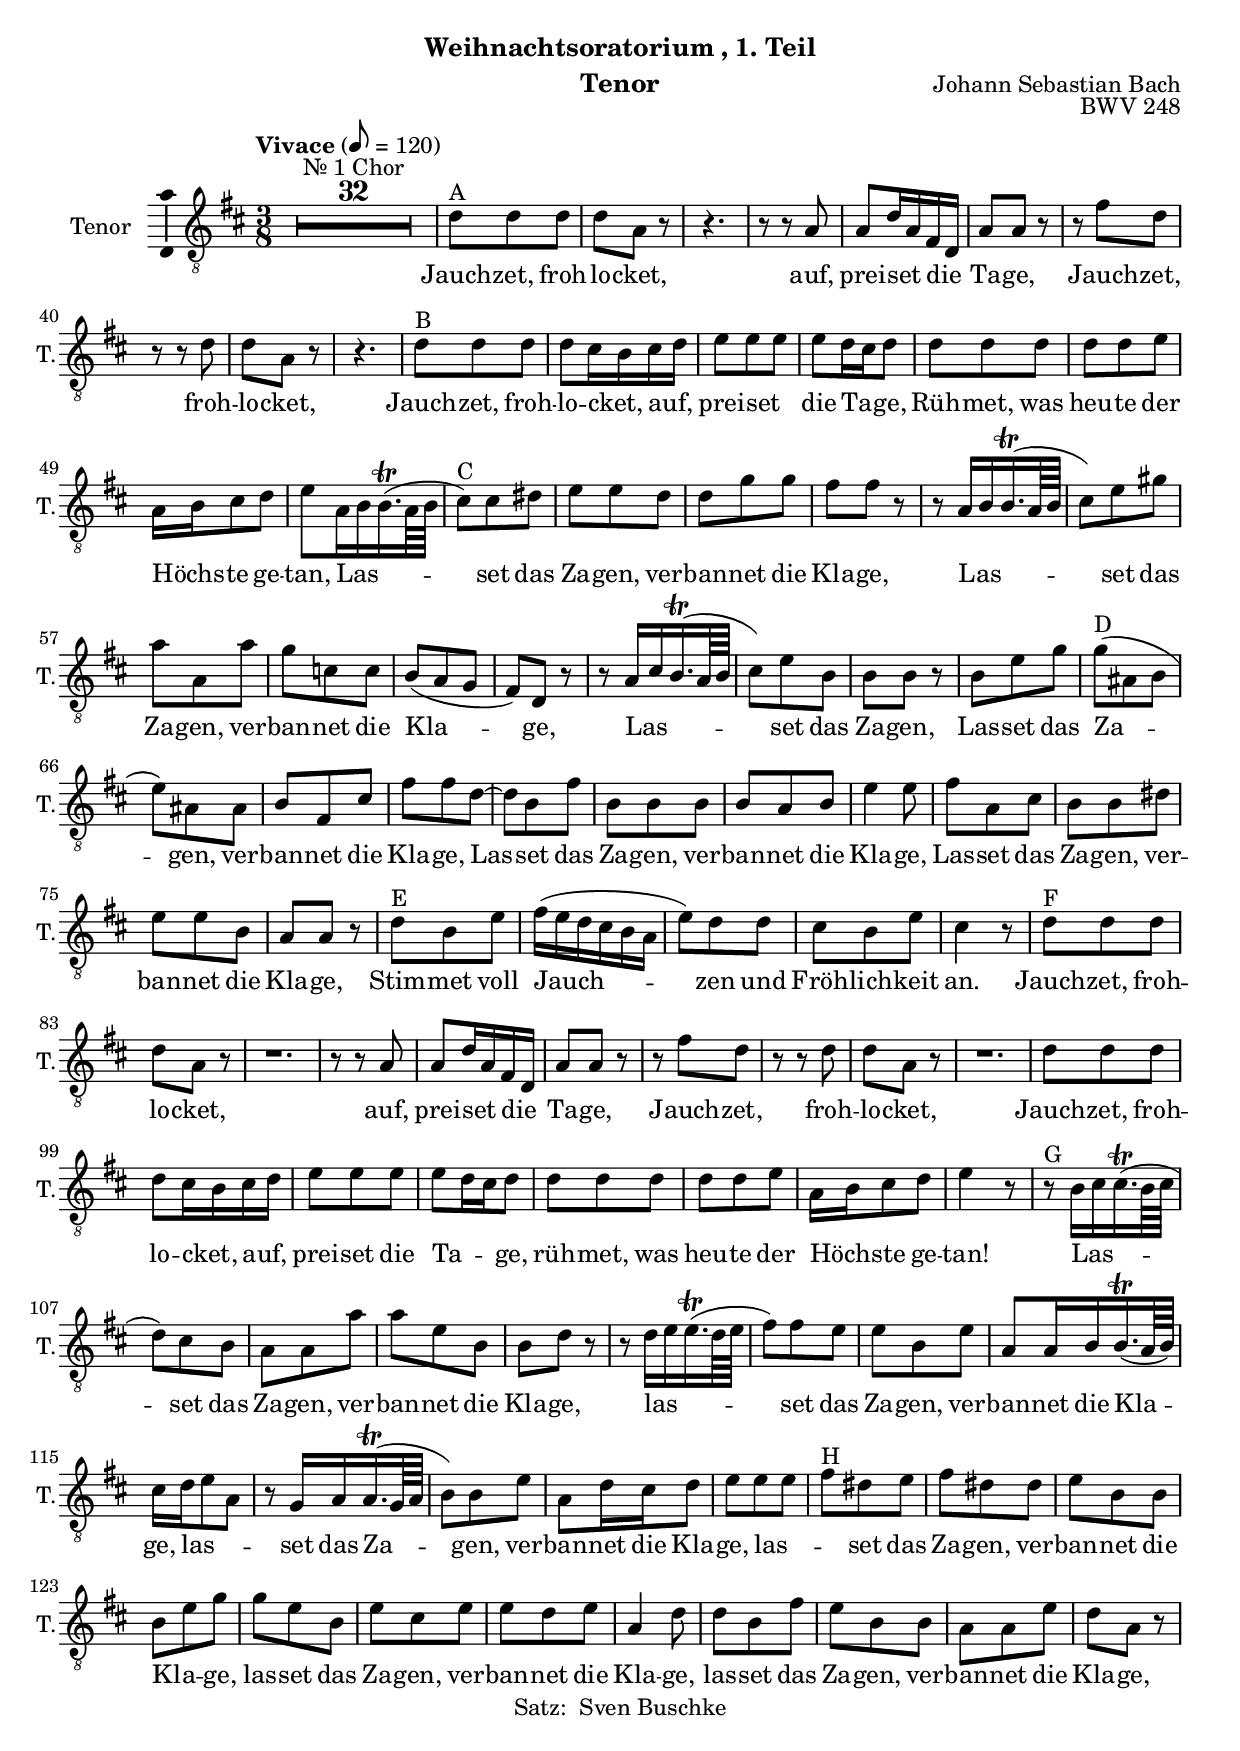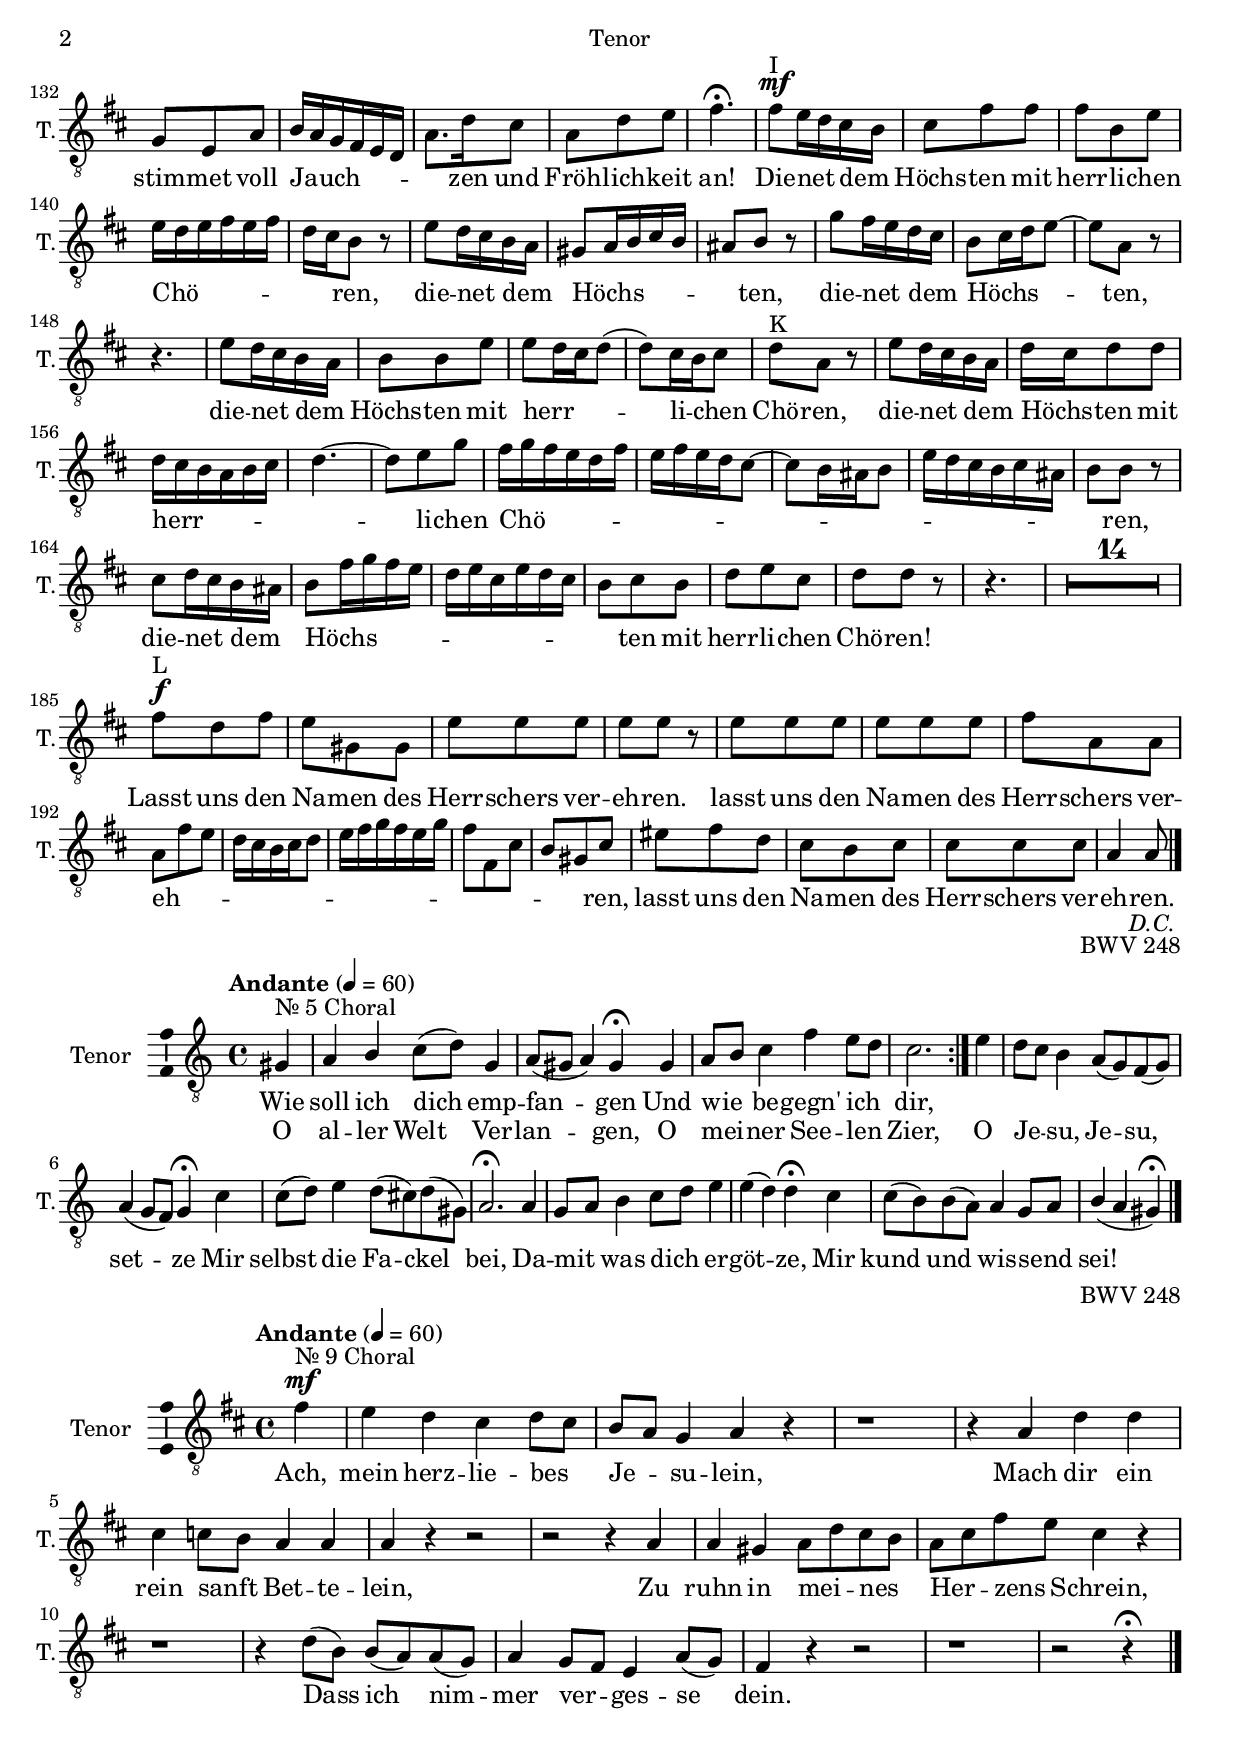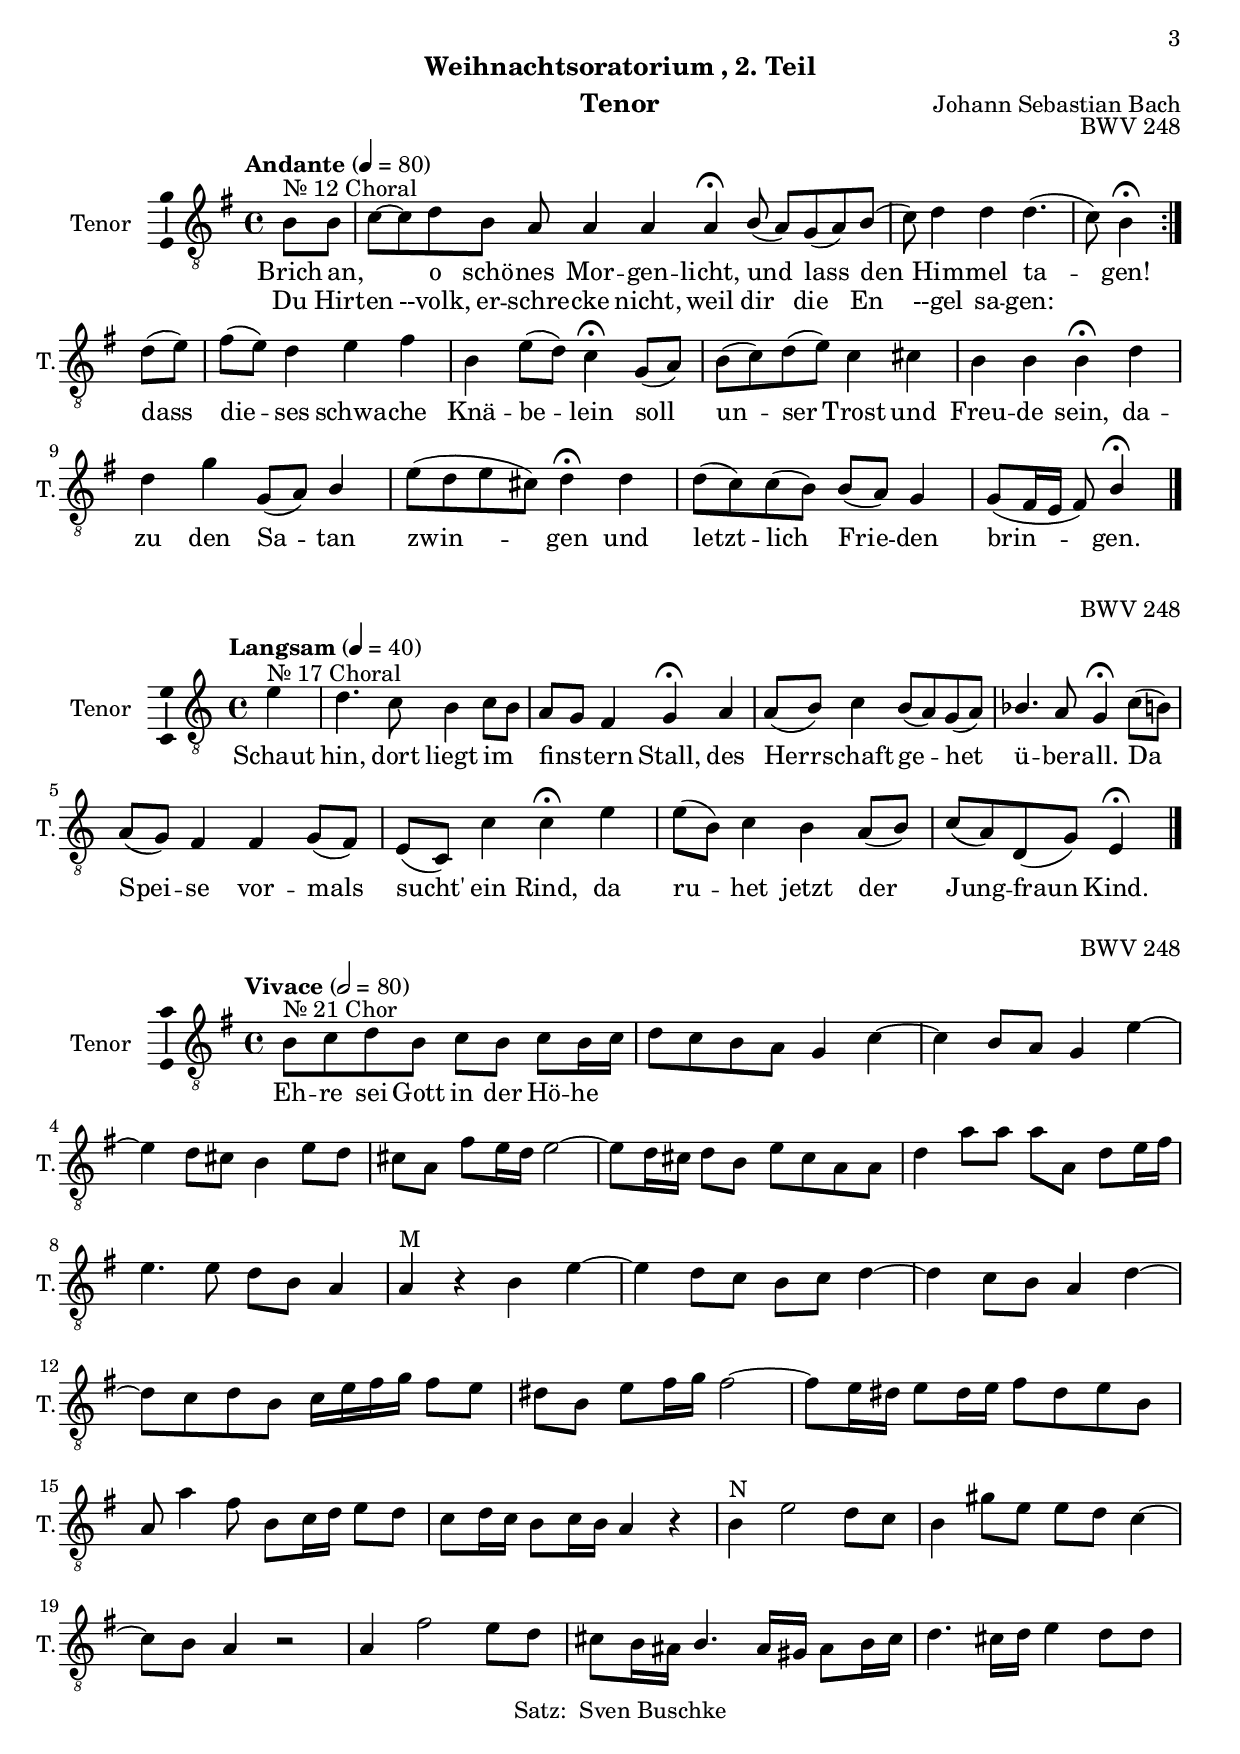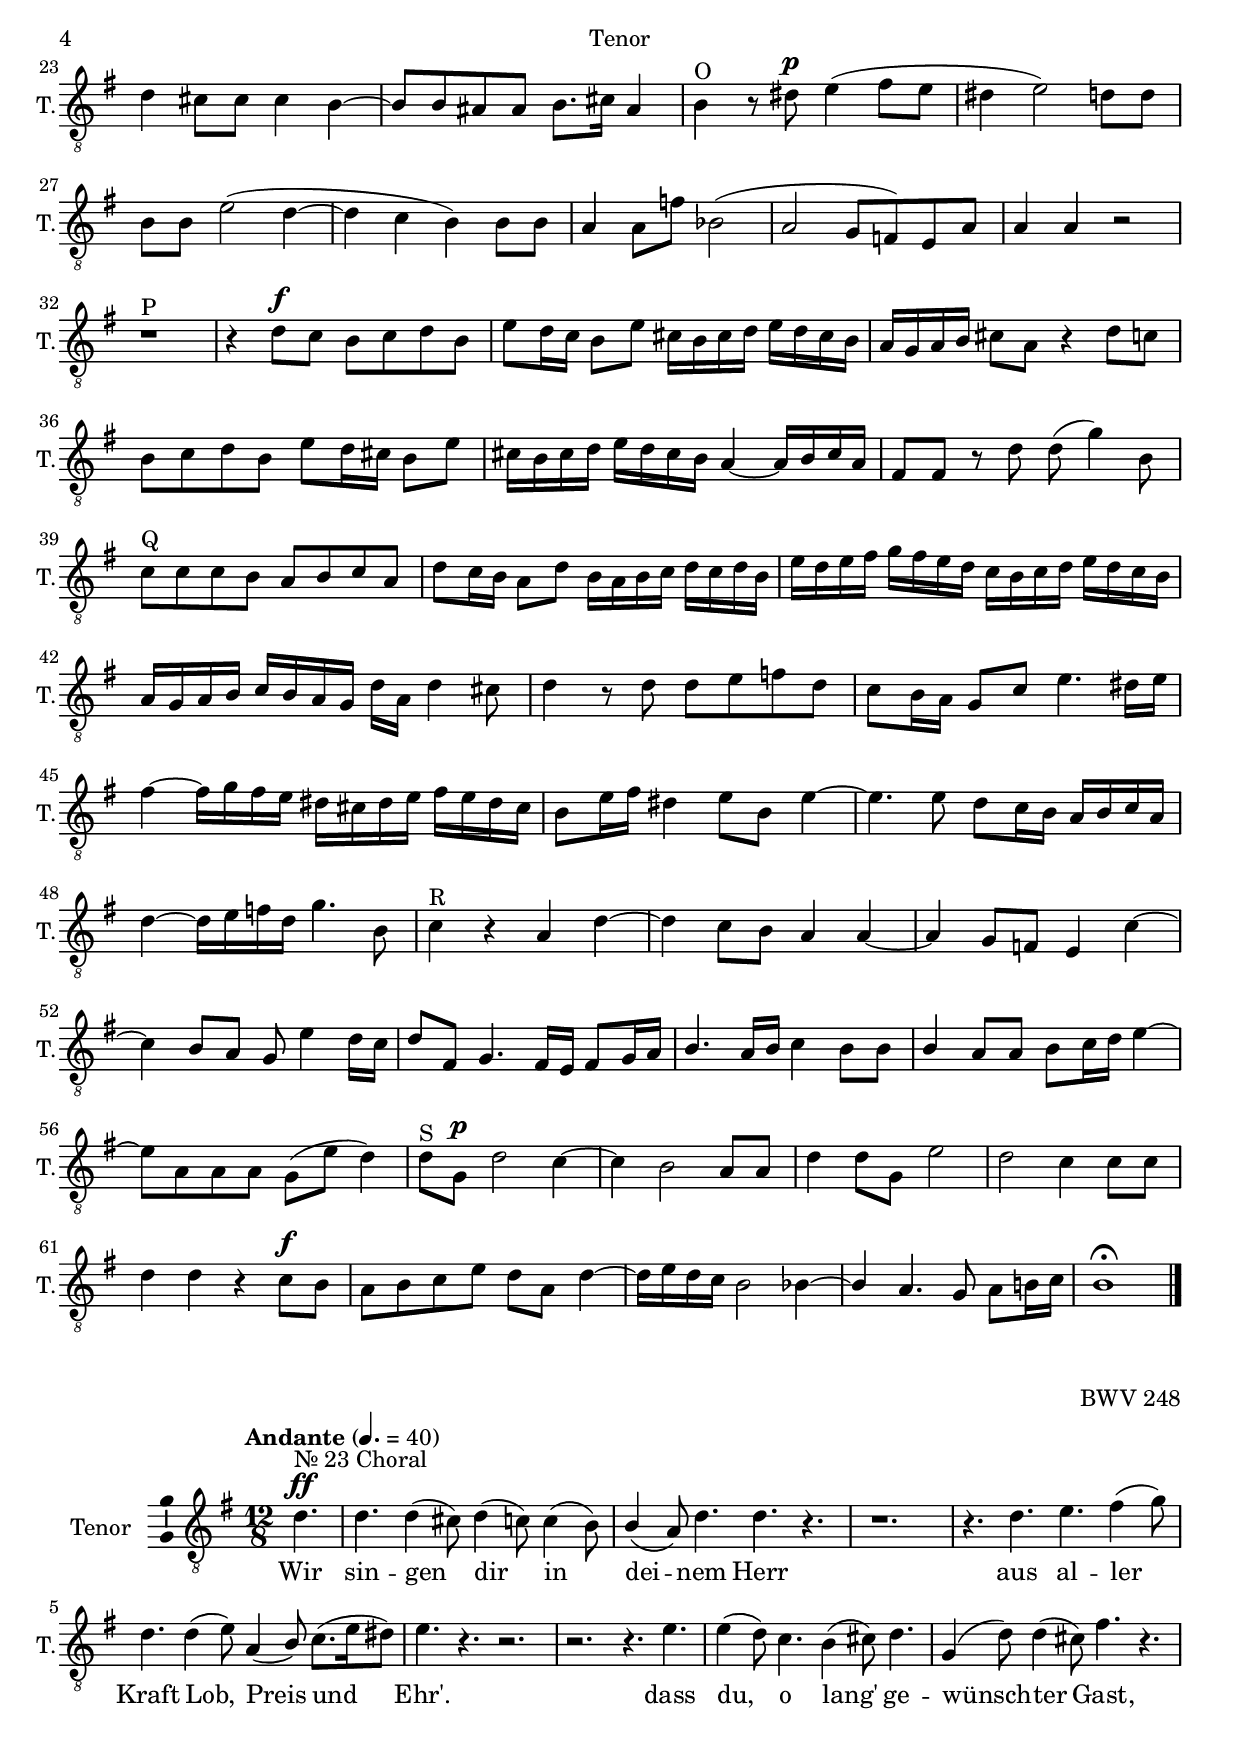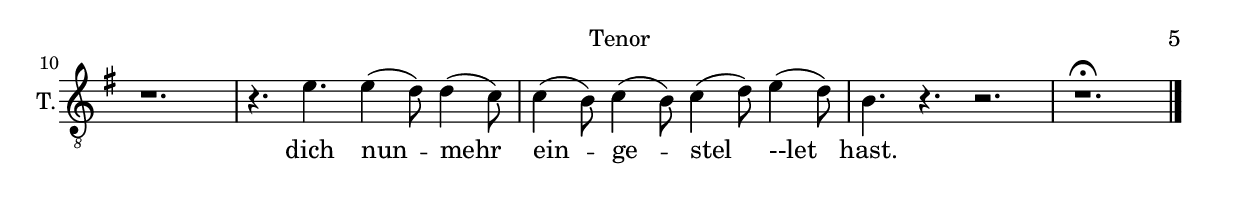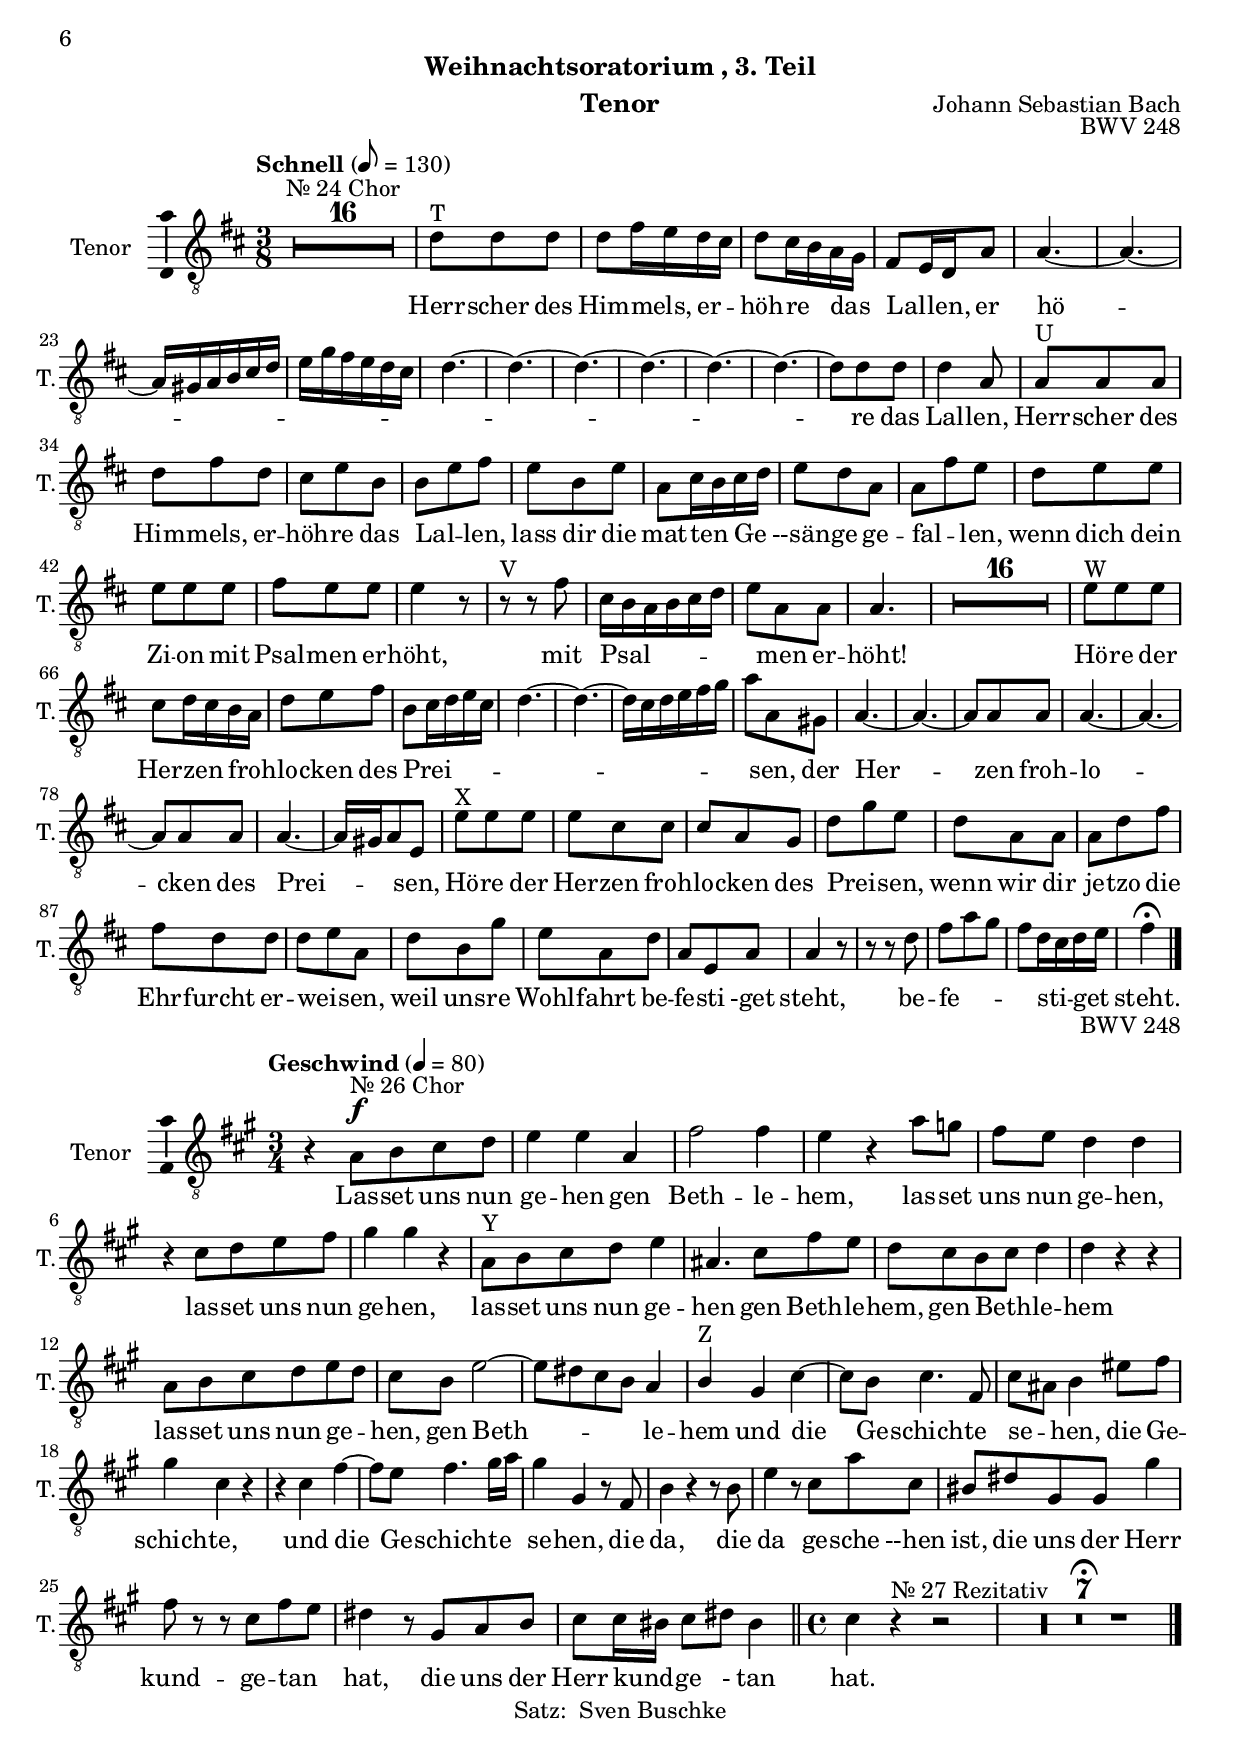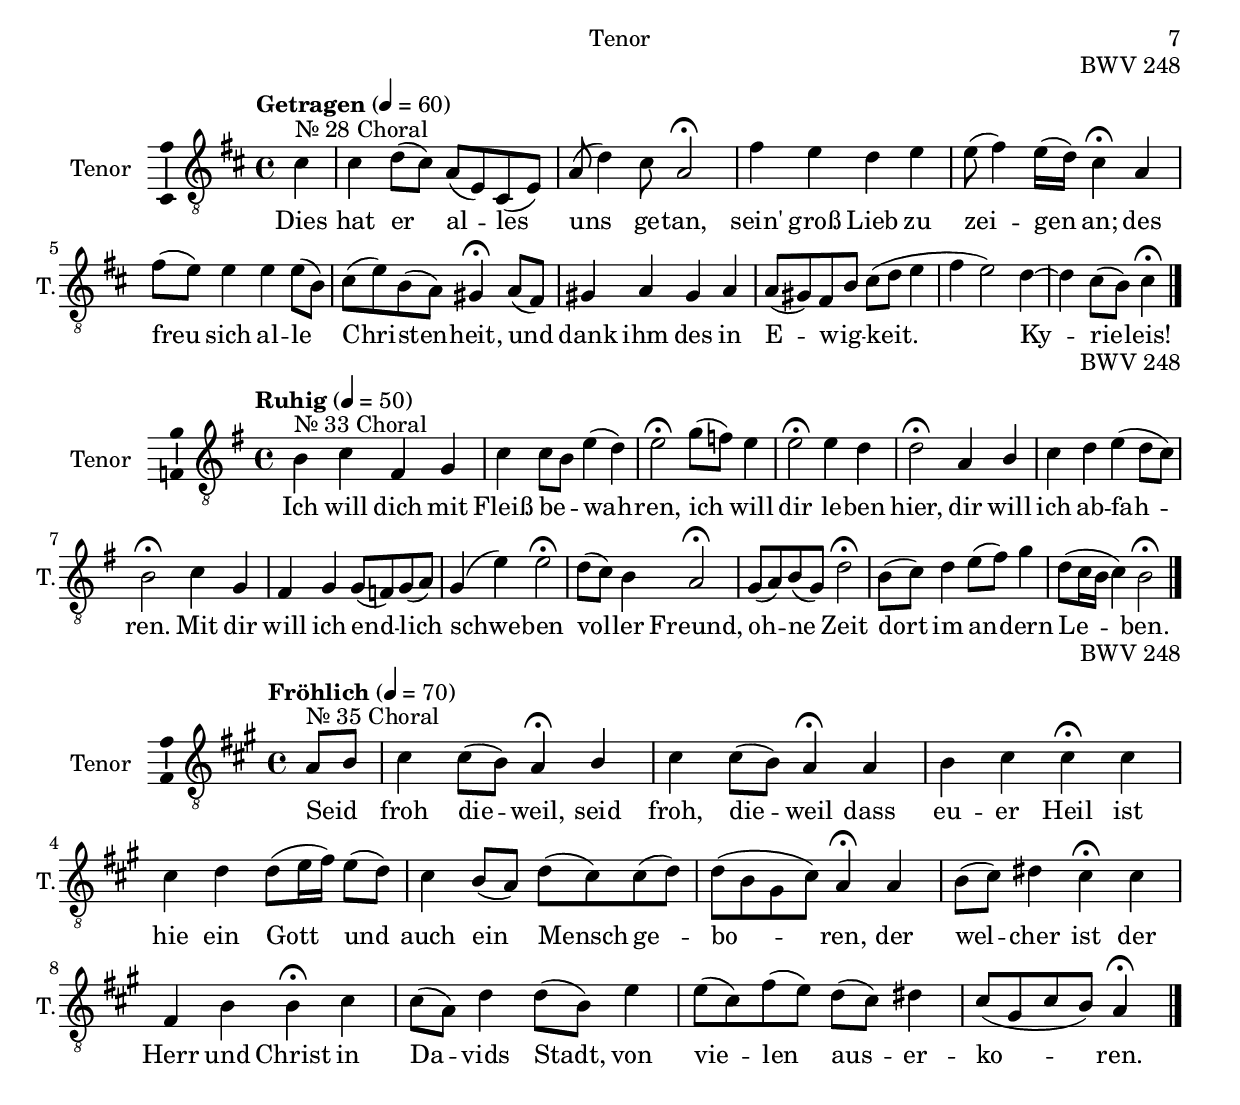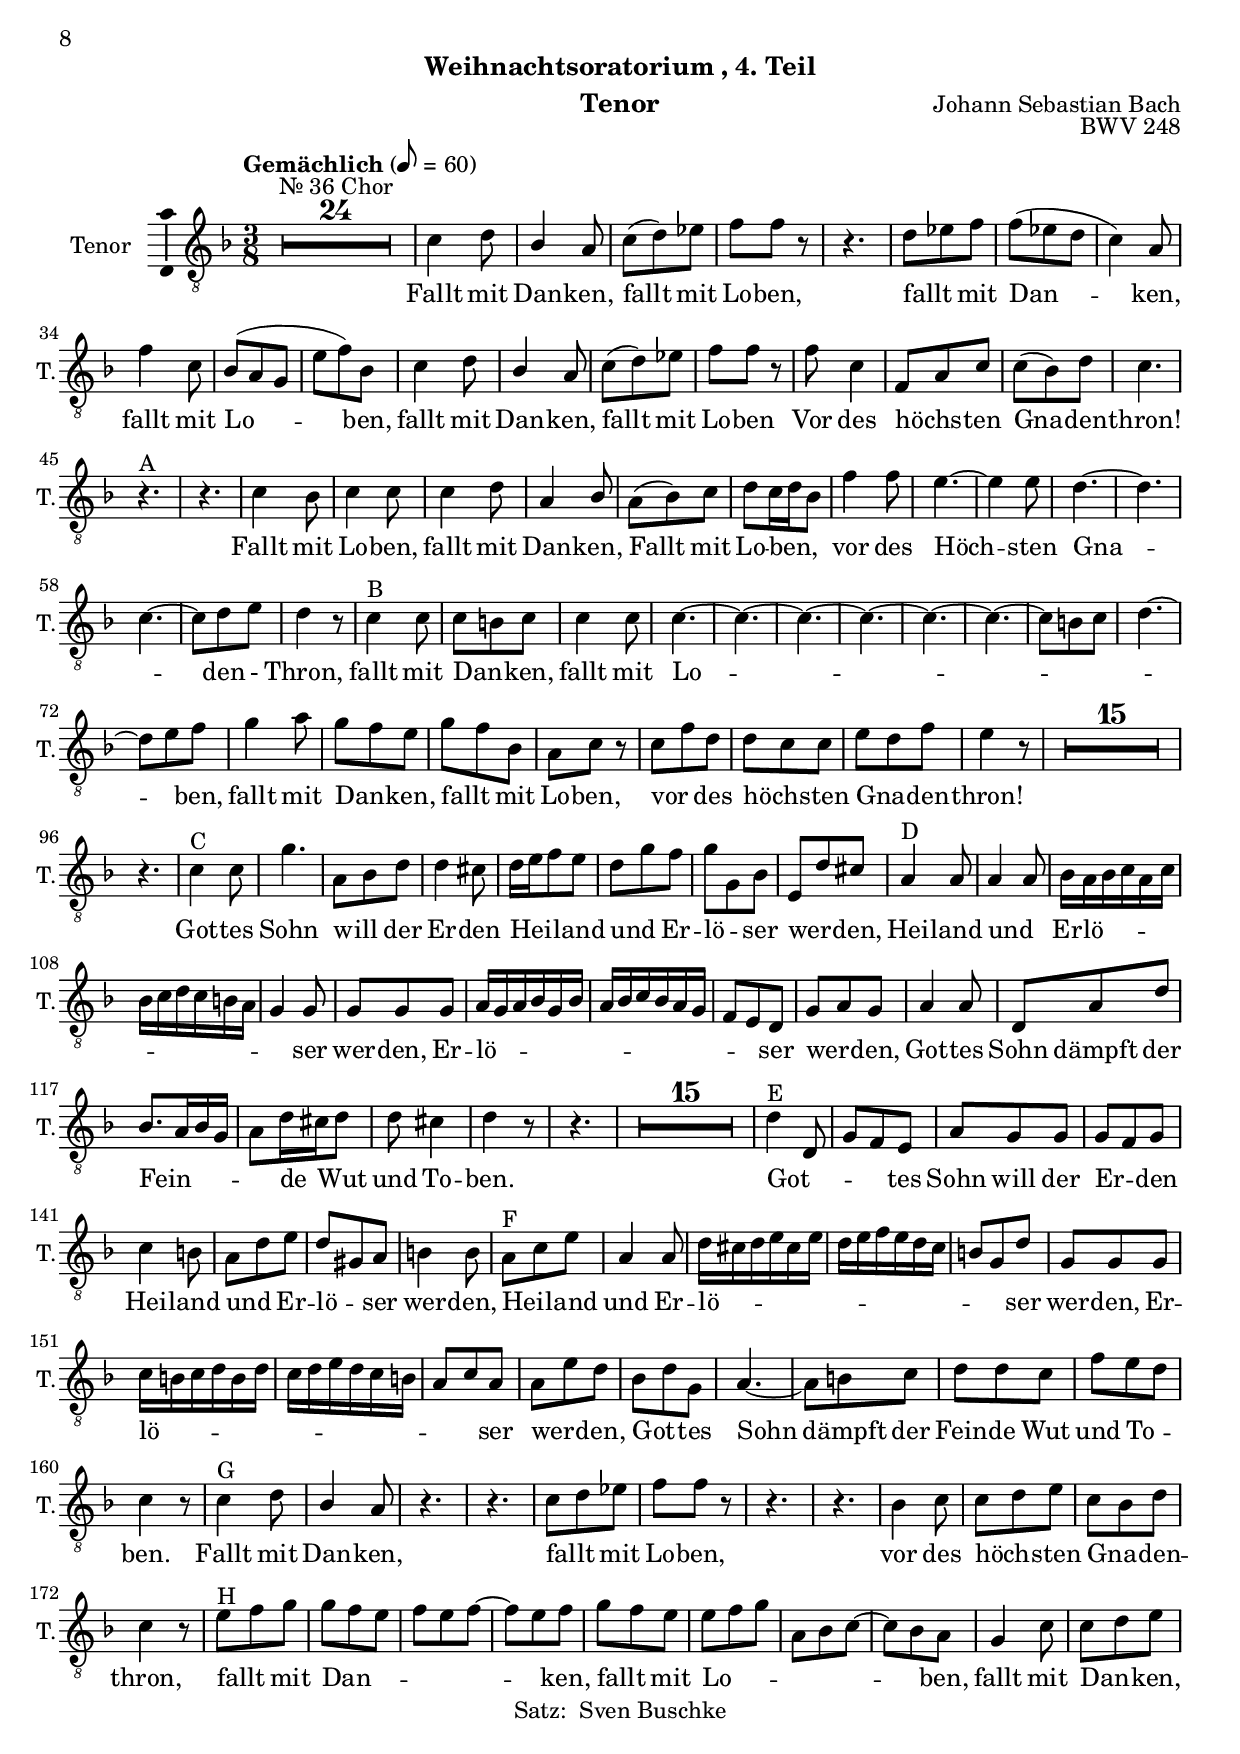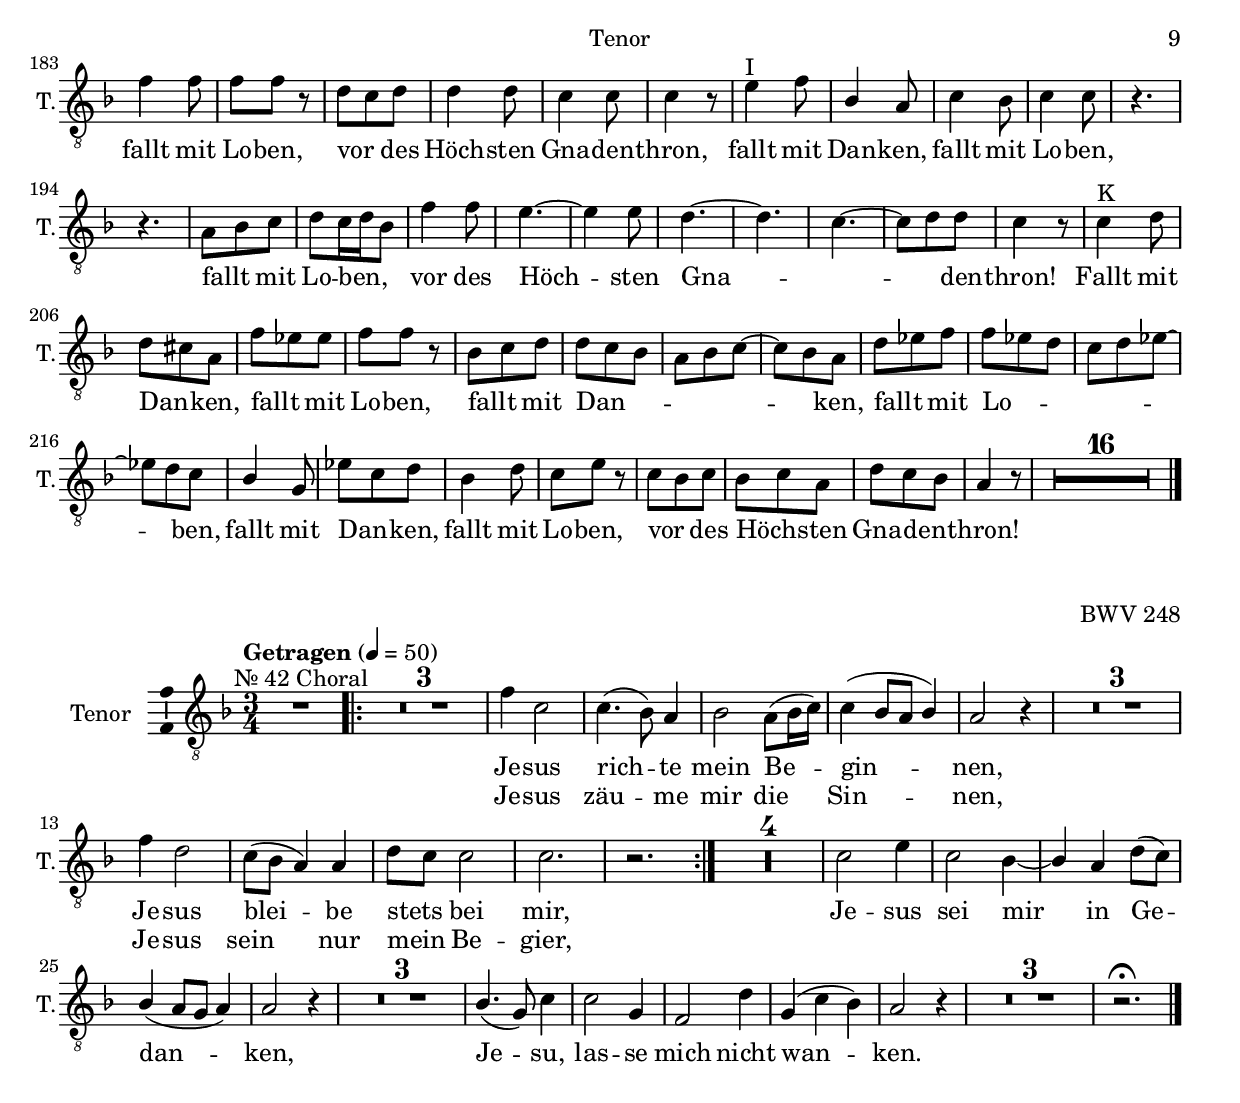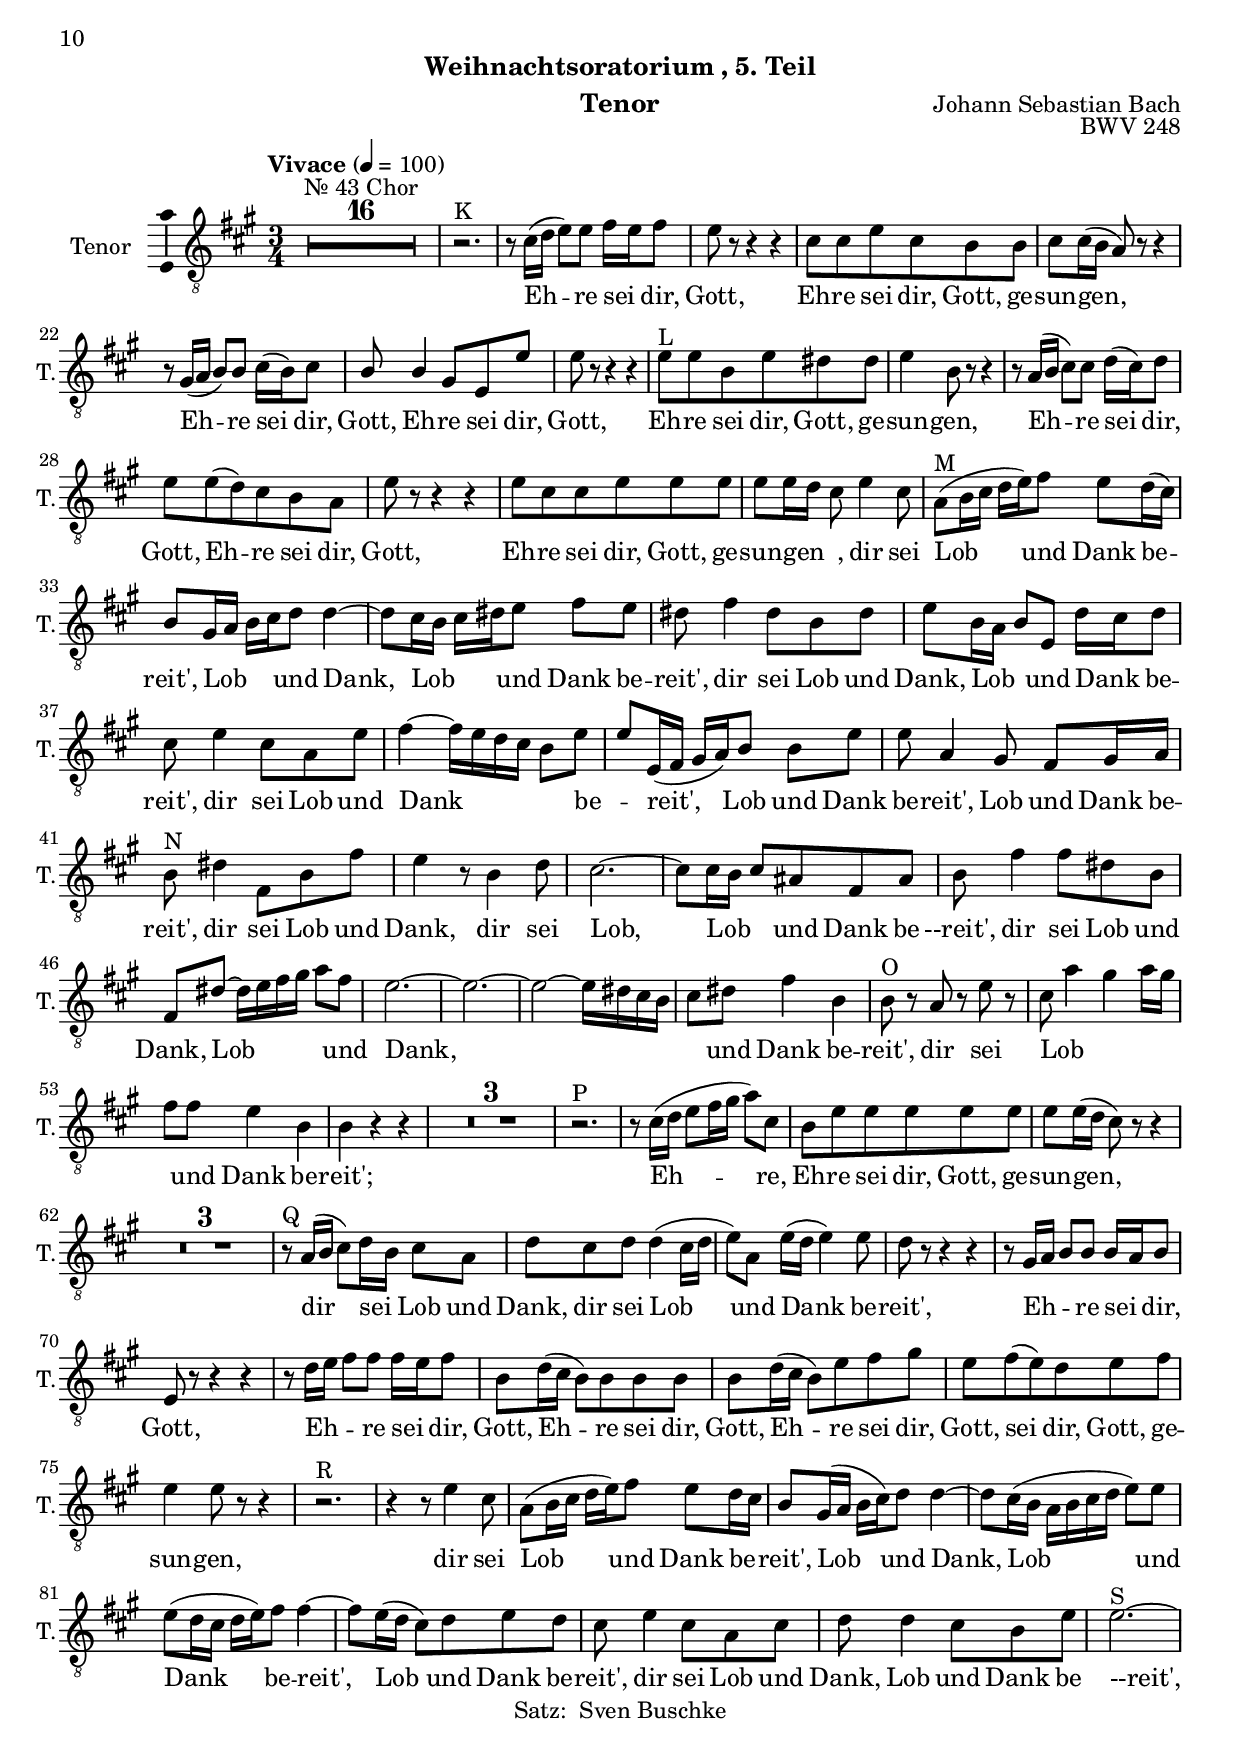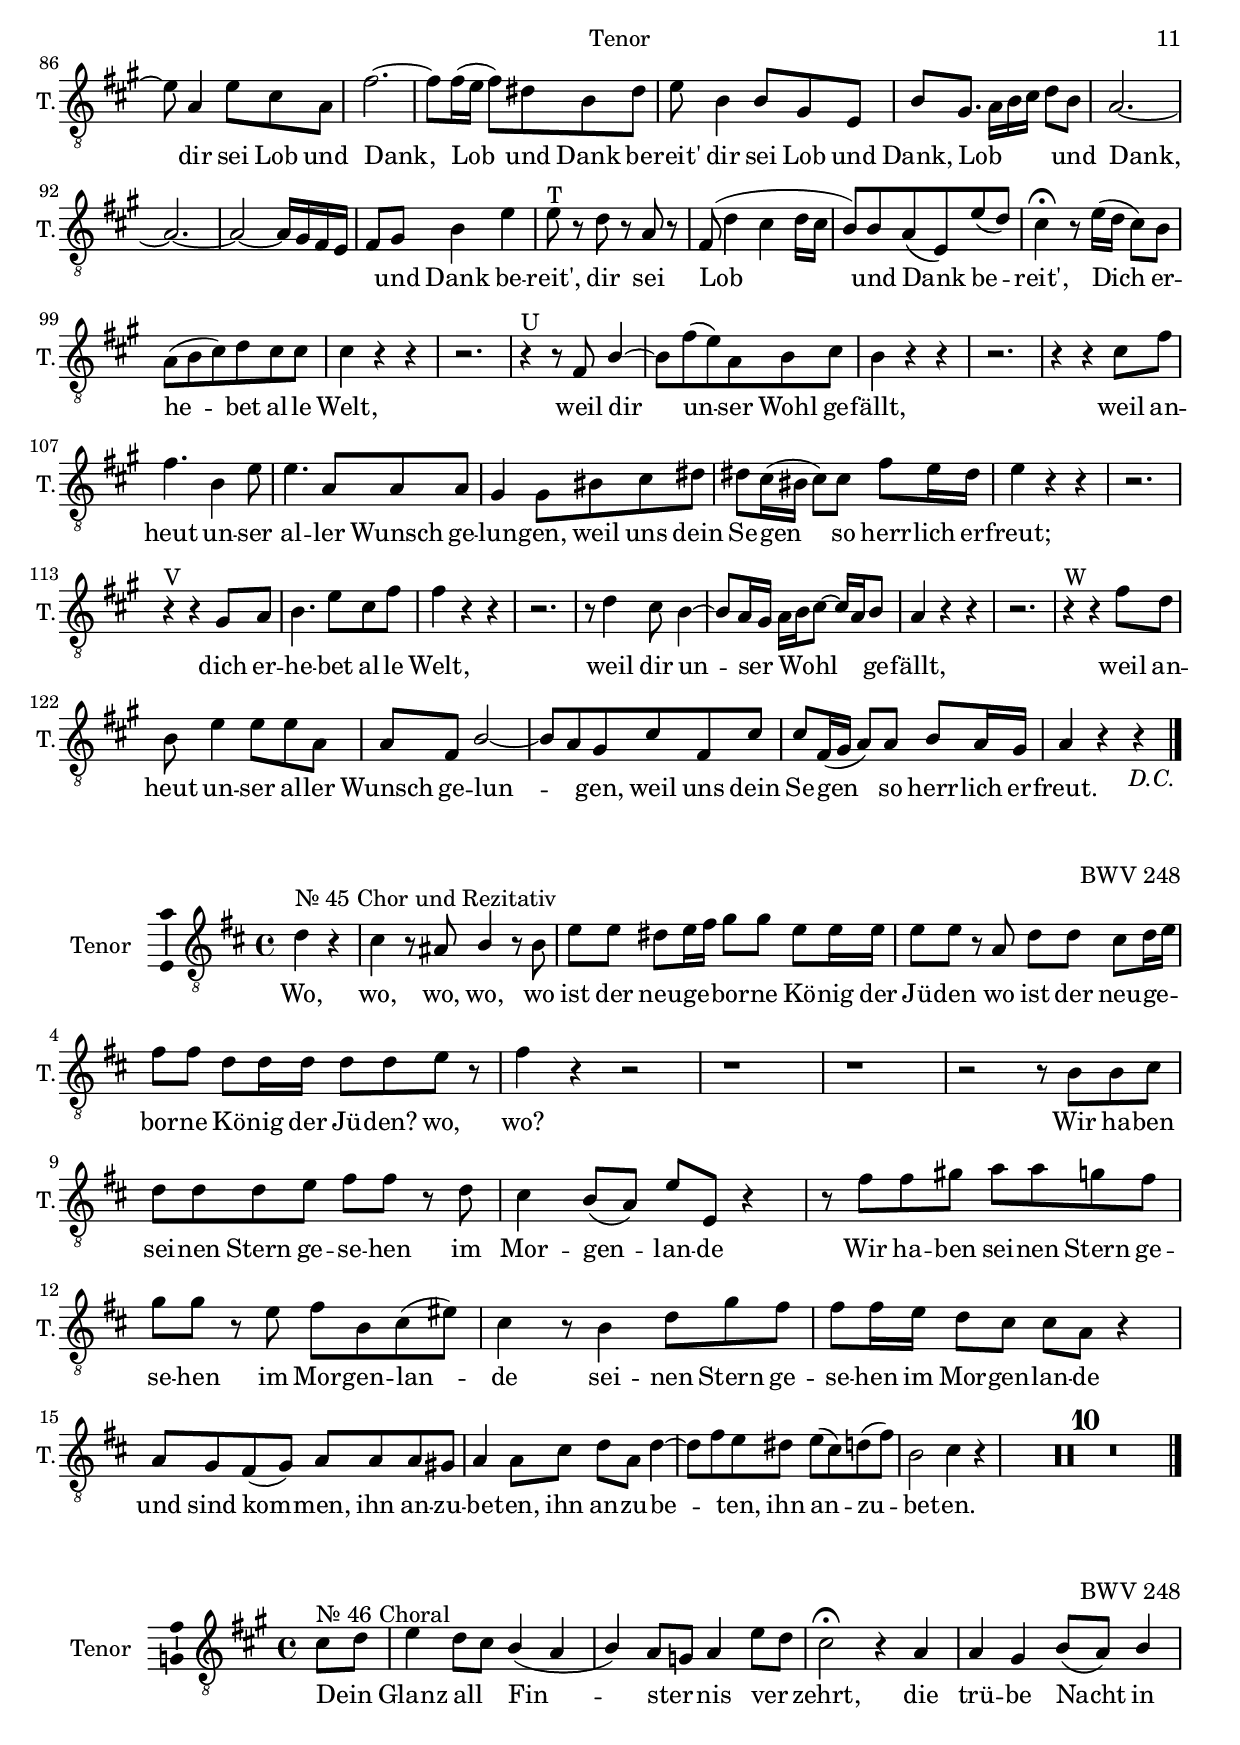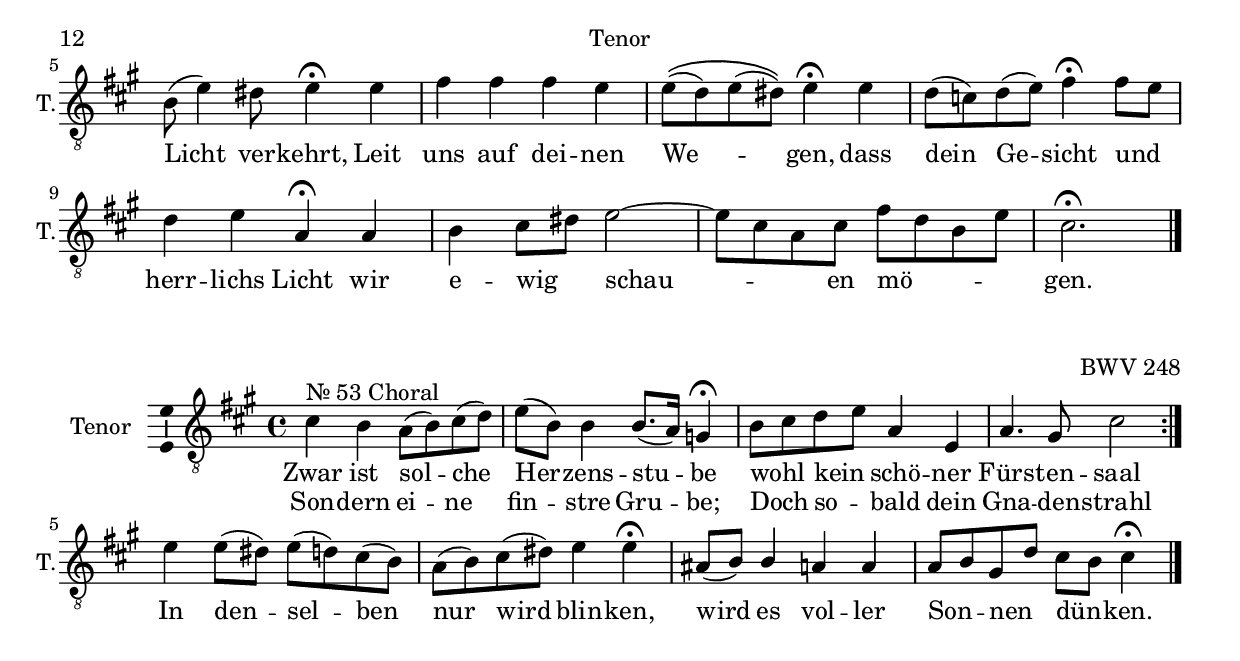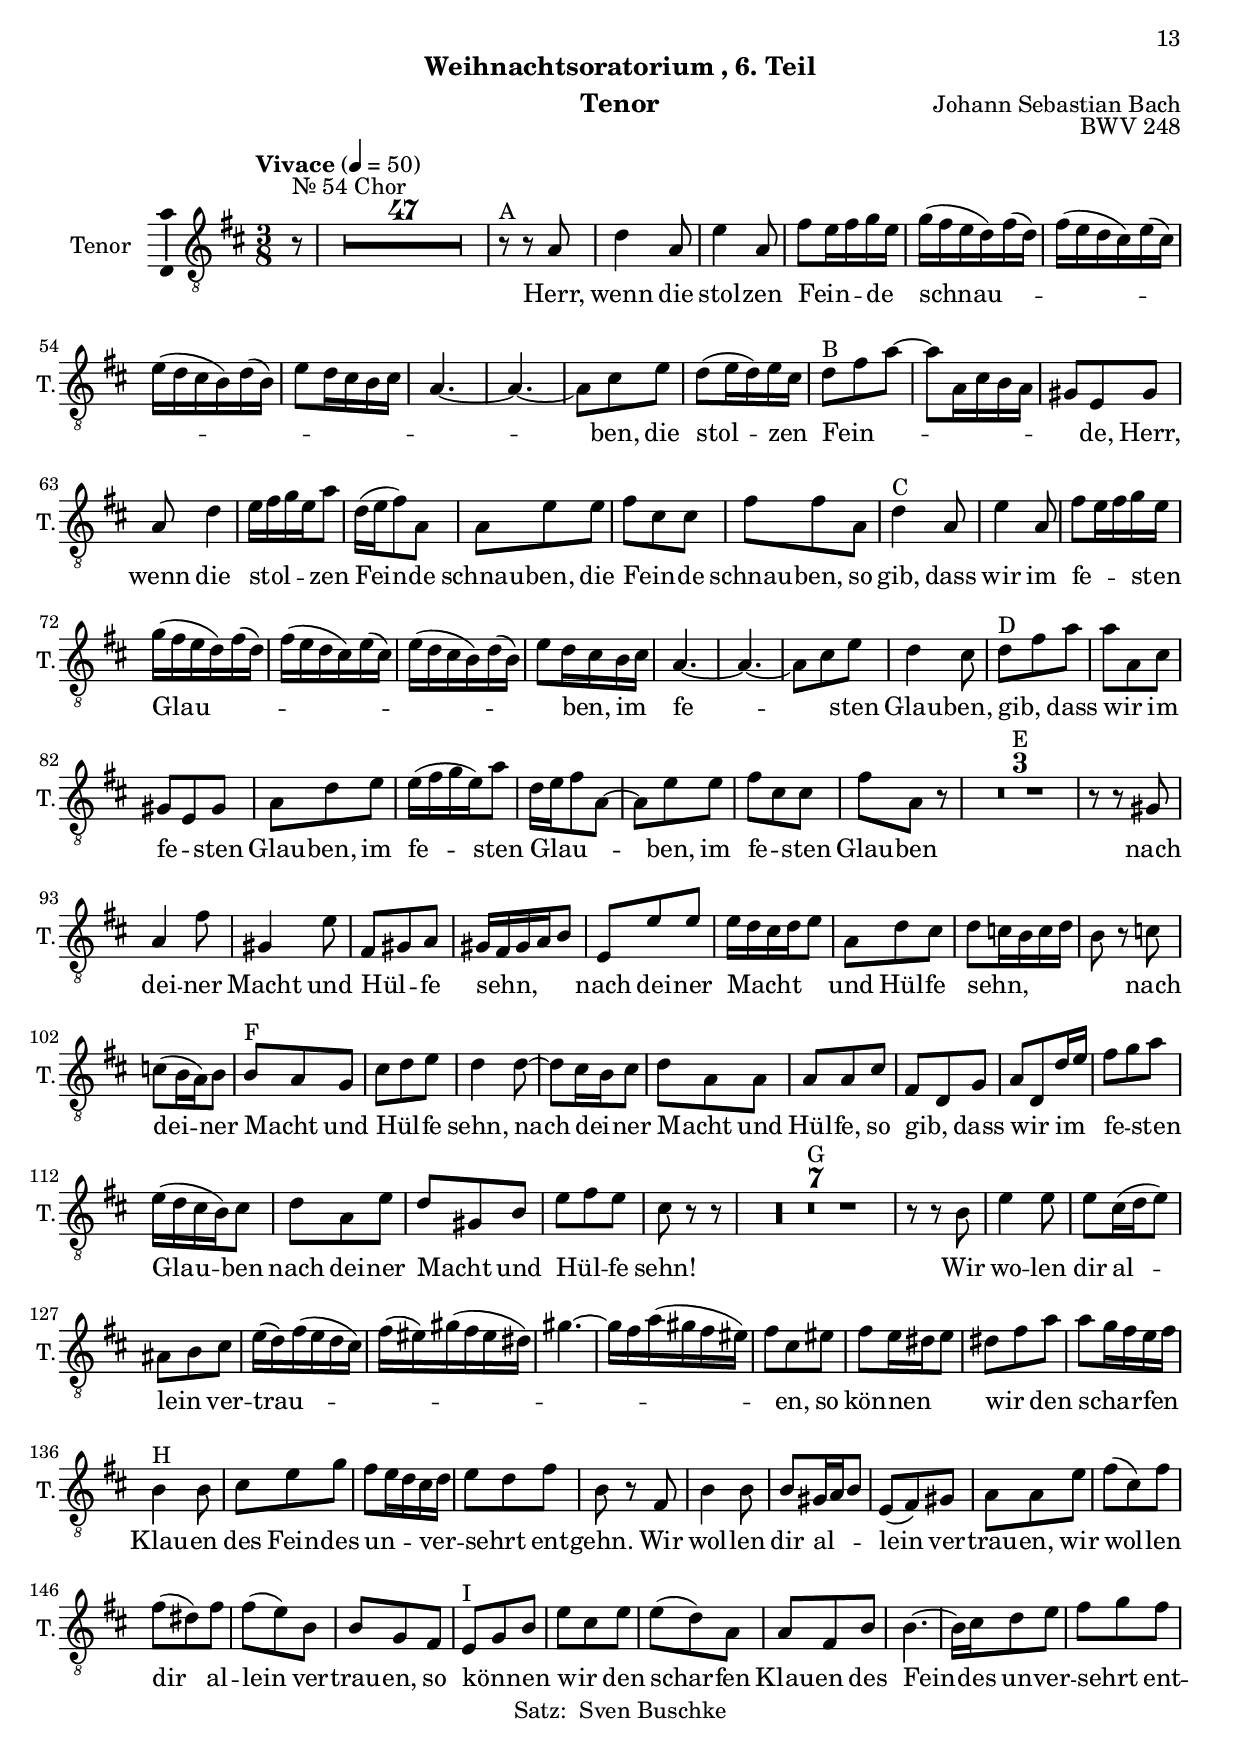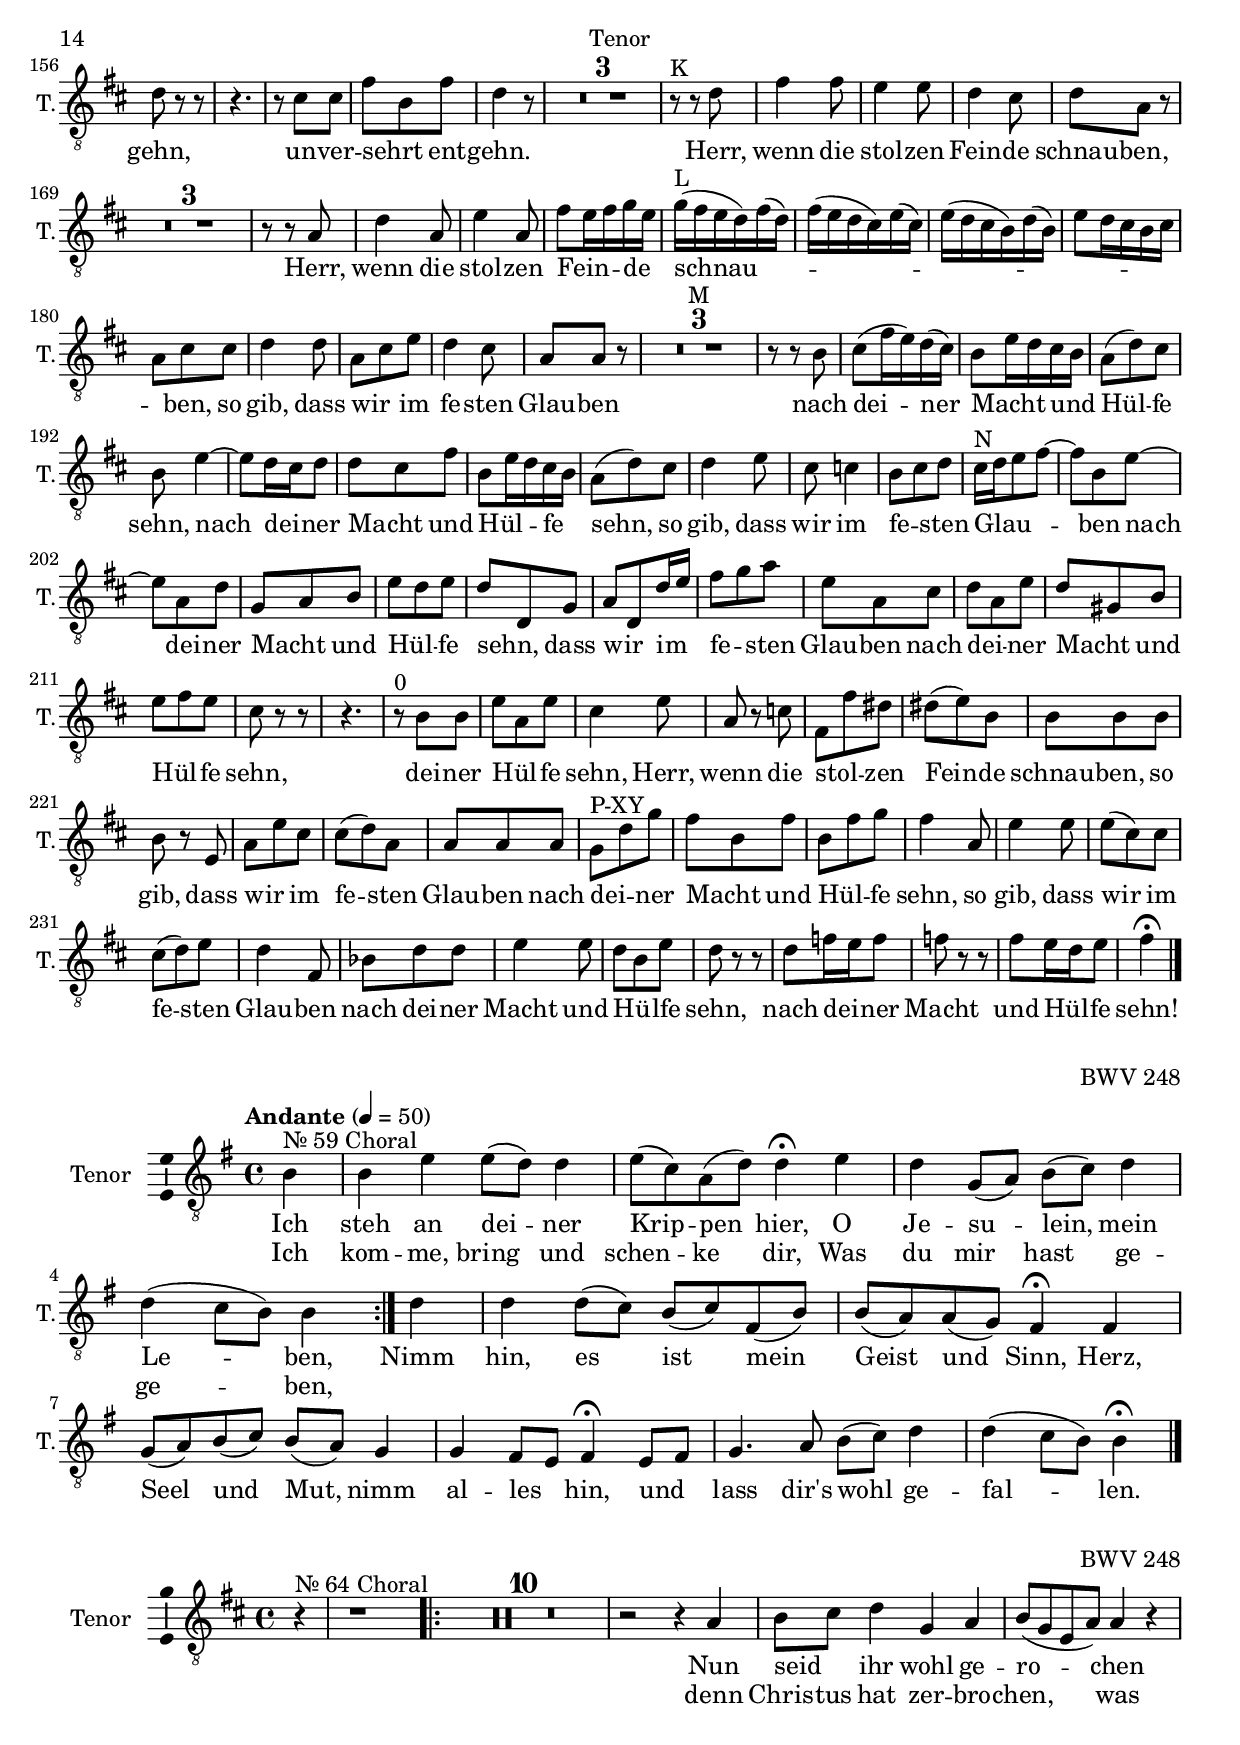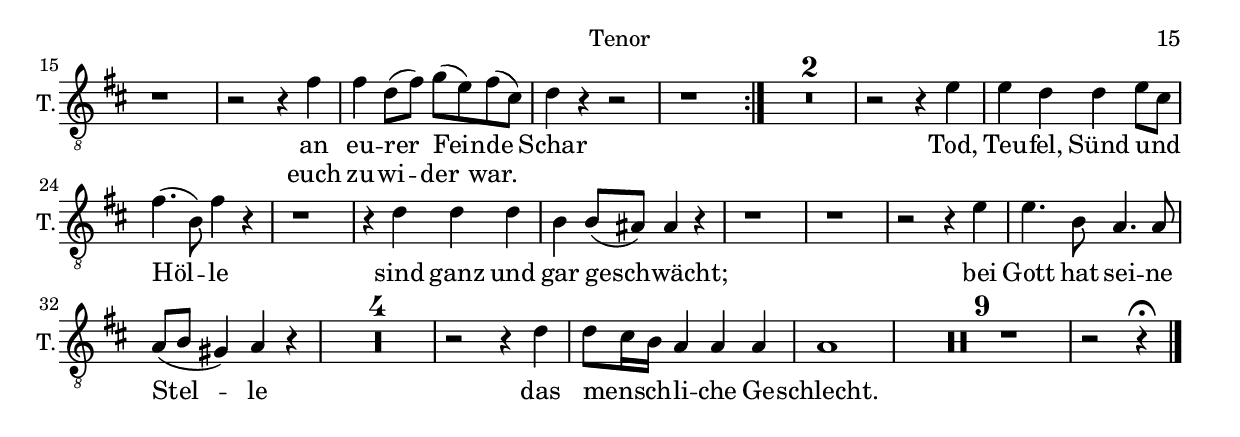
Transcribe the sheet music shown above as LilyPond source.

\version "2.24.3"
\language "english"

\header {
  dedication = ""
  instrument = "Tenor"
  composer = \markup {\with-url "https://de.wikipedia.org/wiki/Johann_Sebastian_Bach" "Johann Sebastian Bach"}
  arranger = ""
  poet = ""
  meter = ""
  piece = ""
  opus = "BWV 248"
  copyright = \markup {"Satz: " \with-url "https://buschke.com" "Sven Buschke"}
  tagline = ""
}

\paper {
  #(set-paper-size "a4")
}

\layout {
  \context {
    \Voice
    \consists "Melody_engraver"
    \override Stem.neutral-direction = #'()
  }
}

\version "2.24.3"
\language "english"

% Teil 1
globalAA = {
  \key d \major
  \time 3/8
  \tempo "Vivace" 8=120
}

scoreAATenorVoice = \relative c' {
  \transposition b
  \globalAA
  \dynamicUp
  \compressEmptyMeasures
  % Music follows here.
  \repeat segno 2 {
    R4.*32^"Nr. 1 Chor"
  d8^"A" d d d a r r4. r8 r a a d16 a fs d a'8 a r r fs' d
  r r d d a r r4. d8^"B" d d d cs16 b cs d
  e8 e e e d16 cs d8 d d d d d e a,16 b cs8 d e a,16 b b16.\trill(a64 b cs8)^"C" cs ds
  e e d d g g fs fs r r a,16 b b16.\trill(a64 b cs8) e gs a a, a'
  g c, c b(a g fs) d r r a'16 cs b16.\trill(a64 b cs8) e b b b r b e g
  g^"D"(as, b e) as, as b fs cs' fs fs d~d b fs' b, b b
  b a b e4 e8 fs a, cs b b ds e e b
  a a r d^"E" b e fs16(e d cs b a e'8) d d
  cs b e cs4 r8
  d^"F" d d d a r
  r1.
  r8 r a a d16 a fs d a'8 a r
  r fs' d r r d d a r r1.
  d8 d d d cs16 b cs d e8 e e e8 d16 cs d8 d d d d d e a,16 b cs8 d e4 r8
  r^"G" b16 cs cs16.\trill(b64 cs d8) cs b a a a' a e b b d r r
  d16 e e16.\trill(d64 e64 fs8) fs e e b e a,
  a16 b b16.\trill(a64 b) cs16 d e8 a, r
  g16 a a16.\trill(g64 a b8) b e a, d16 cs d8 e e e fs^"H" ds e fs ds ds e b b b e g
  g e b e cs e e d e a,4 d8 d b fs' e b b a a e' d a r g e a b16 a g fs e d a'8. d16 cs8 a d e fs4.\fermata
  fs8^"I"\mf e16 d cs b cs8 fs fs
  fs b, e e16 d e fs e fs d cs b8 r e d16 cs b a gs8 a16 b cs b as8 b r g' fs16 e d cs b8 cs16 d e8~e a, r r4.
  e'8 d16 cs b a b8 b e e d16 cs d8(d) cs16 b cs8 d^"K" a r
  e' d16 cs b a d cs d8 d d16 cs b a b cs
  d4.~d8 e g fs16 g fs e d fs e fs e d cs8~cs b16 as b8 e16 d cs b cs as b8 b r
  cs d16 cs b as b8 fs'16 g fs e d e cs e d cs b8 cs b d e cs d d r r4. R4.*14
  fs8^"L"\f d fs e gs, gs e' e e e e r e e e e e e fs a, a a fs' e d16 cs b cs d8 e16 fs g fs e g fs8 fs, cs' b gs cs es fs d cs b cs cs cs cs a4 a8
  \volta 2 \fine
  \bar "|."
  }
}

scoreAAVerse = \lyricmode {
  % Lyrics follow here.
  Jauch -- zet, froh -- lo -- cket, auf, prei -- set _ die _ Ta -- ge,
  Jauch -- zet, froh -- lo -- cket,
  Jauch -- zet, froh -- lo -- cket, _
  auf, _ prei -- set _ die Ta _ -- ge,
  Rüh -- met, was heu -- te der Höchs _ -- te ge -- tan,
  Las _ _ -- set das Za -- gen, ver -- ban -- net die Kla -- ge,
  Las _ _ -- set das Za -- gen, ver -- ban -- net die Kla -- ge,
  Las _ _ -- set das Za -- gen,
  Las -- set das Za -- gen,
  ver -- ban -- net die Kla -- ge,
  Las -- set das Za -- gen,
  ver -- ban -- net die Kla -- ge,
  Las -- set das Za -- gen,
  ver -- ban -- net die Kla -- ge,
  Stim -- met voll Jauch -- zen und Fröh -- lich -- keit an.
  Jauch -- zet, froh -- lo -- cket, auf, prei -- set _ die _ Ta -- ge,
  Jauch -- zet, froh -- lo -- cket, 
  Jauch -- zet, froh -- lo -- cket, _ auf, _
  prei -- set die Ta _ _ -- ge, rüh -- met, was heu -- te der Höch _ -- ste ge -- tan!
  Las _ _ -- set das Za -- gen, ver -- ban -- net die Kla -- ge,
  las _ _ -- set das Za -- gen, ver -- ban -- net die Kla -- ge,
  las _ _ -- set das Za -- gen, ver -- ban -- net die Kla -- ge,
  las _ _ -- set das Za -- gen, ver -- ban -- net die Kla _ -- ge,
  las -- set das Za -- gen, ver -- ban -- net die Kla -- ge,
  las -- set das Za -- gen, ver -- ban -- net die Kla -- ge,
  stim -- met voll Jauch _ _ _ _ _ _ -- zen und Fröh -- lich -- keit an!
  Die -- net _ dem _ Höchs -- ten mit herr -- li -- chen Chö _ _ _ _ _ _ _ -- ren,
  die -- net _ dem _ Höchs _ _ _ _ _ -- ten,
  die -- net _ dem _ Höchs _ _ _ -- ten,
  die -- net _ dem _ Höchs -- ten mit herr _ _ _ -- li _ -- chen Chö -- ren,
  die -- net _ dem _ Höchs _ -- ten mit herr _ _ _ _ _ _ -- li -- chen Chö _ _ _ _ _ _ _ _ _ _ _ _ _ _ _ _ _ _ _ _ -- ren,
  die -- net _ dem _ Höchs _ _ _ _ _ _ _ _ _ _ _ -- ten mit herr -- li -- chen Chö -- ren!
  Lasst uns den Na -- men des Herr -- schers ver -- eh -- ren.
  lasst uns den Na -- men des Herr -- schers ver -- eh _ _ _ _ _ _ _ _ _ _ _ _ _ _ _ _ _ _ -- ren,
  lasst uns den Na -- men des Herr -- schers ver -- eh -- ren.
}

globalAB = {
  \key c \major
  \time 4/4
  \tempo "Andante" 4=60
}

scoreABTenorVoice = \relative c' {
  \transposition b
  \globalAB
  \compressEmptyMeasures
  \dynamicUp
  % Music follows here.
  \repeat volta 2 {
    \partial 4
    gs4^"Nr. 5 Choral"
    a b c8(d) g,4 a8(gs a4) gs\fermata
    gs a8 b c4 f e8 d c2.
  }
  \partial 4
  e4
  d8 c b4 a8(g) f(g) a4(g8 f) g4\fermata
  c
  c8(d) e4 d8(cs) d(gs,) a2.\fermata
  a4 g8 a b4 c8 d e4 e(d) d\fermata
  c c8(b) b(a) a4 g8 a b4(a gs)\fermata
  \bar "|."
}

scoreABVerse = \lyricmode {
  % Lyrics follow here.
  <<
    {
      Wie soll ich dich emp -- fan -- gen
      Und wie _ be -- gegn' ich _ dir,
    } \new Lyrics {
      O al -- ler Welt Ver -- lan -- gen,
      O mei _ -- ner See -- len _ Zier,
      O Je _ -- su, Je -- su, set -- ze
      Mir selbst die Fa -- ckel bei,
      Da -- mit _ was dich _ er -- göt -- ze,
      Mir kund und wis -- send _ sei!
    }
  >>
}

globalAC = {
  \key d \major
  \time 4/4
  \tempo "Andante" 4=60
}

scoreACTenorVoice = \relative c' {
  \transposition b
  \globalAC
  \compressEmptyMeasures
  \dynamicUp
  % Music follows here.
  \partial 4
  fs4^"Nr. 9 Choral"\mf
  e d cs d8 cs b a g4 a r r1
  r4 a d d cs c8 b a4 a a r r2
  r2 r4 a
  a gs a8 d cs b a cs fs e cs4 r r1 r4 d8(b) b(a) a(g) a4 g8 fs e4 a8(g) fs4 r r2 r1 r2 r4\fermata\bar "|."
}

scoreACVerse = \lyricmode {
  % Lyrics follow here.
  Ach, mein herz -- lie -- bes _ Je _ -- su -- lein,
  Mach dir ein rein sanft _ Bet -- te -- lein,
  Zu ruhn in mei _ -- nes _ Her _ -- zens _ Schrein,
  Dass ich nim -- mer ver _ -- ges -- se dein.
}

% Teil 2
globalBA = {
  \key g \major
  \time 4/4
  \tempo "Andante" 4=80
}

scoreBATenorVoice = \relative c' {
  \transposition b
  \globalBA
  \compressEmptyMeasures
  \dynamicUp
  % Music follows here.
  \repeat volta 2 {
    \partial 4
    b8^"Nr. 12 Choral"
    b8 c~ c d b a a4 a a\fermata
    b8(a) g(a) b(c) d4 d d4.(c8) b4\fermata
  }
  \partial 4
  d8(e)
  fs(e) d4 e fs b, e8(d) c4\fermata
  g8(a) b(c) d(e) c4 cs b b b\fermata
  d d g g,8(a) b4 e8(d e cs) d4\fermata
  d d8(c) c(b) b(a) g4 g8(fs16 e fs8) b4\fermata\bar "|."
}

scoreBAVerse = \lyricmode {
  % Lyrics follow here.
  <<{Brich an, _ o schö -- nes Mor -- gen -- licht, und lass den Him -- mel ta -- gen!} \new Lyrics {Du Hir -- ten --volk, er -- schre -- cke nicht, weil dir die En --gel sa -- gen:} >>
     dass die -- ses schwa -- che Knä -- be -- lein soll un -- ser Trost und Freu -- de sein, da -- zu den Sa -- tan zwin -- gen und letzt -- lich Frie -- den brin -- gen.
}

globalBB = {
  \key c \major
  \time 4/4
  \tempo "Langsam" 4=40
}

scoreBBTenorVoice = \relative c' {
  \transposition b
  \globalBB
  \compressEmptyMeasures
  \dynamicUp
  % Music follows here.
  \partial 4
  e4^"Nr. 17 Choral"
  d4. c8 b4 c8 b a g f4 g\fermata
  a a8(b) c4 b8(a) g(a) bf4. a8 g4\fermata
  c8(b) a(g) f4 f g8(f) e(c) c'4 c\fermata
  e e8(b) c4 b a8(b) c(a) d,(g) e4\fermata\bar "|."
}

scoreBBVerse = \lyricmode {
  % Lyrics follow here.
  Schaut hin, dort liegt im _ fins _ -- tern Stall,
  des Herr -- schaft ge -- het ü -- ber -- all.\fermata
  Da Spei -- se vor -- mals sucht' ein Rind, da ru -- het jetzt der Jung -- fraun Kind.
}

globalBC = {
  \key g \major
  \time 4/4
  \tempo "Vivace" 2=80
}

scoreBCTenorVoice = \relative c' {
  \transposition b
  \globalBC
  \compressEmptyMeasures
  \dynamicUp
  % Music follows here.
  b8^"Nr. 21 Chor" c d b c b c b16 c d8 c b a g4 c~ c b8 a g4 e'~e d8 cs b4 e8 d cs a fs' e16 d e2~e8 d16 cs d8 b e cs a a d4 a'8 a a a, d e16 fs e4. e8 d b a4
  a^"M" r b e~e d8 c b c d4~d c8 b a4 d~d8 c d b c16 e fs g fs8 e
  ds b e8 fs16 g fs2~fs8 e16 ds e8 ds16 e fs8 ds e b a a'4 fs8 b, c16 d e8 d c d16 c b8 c16 b a4 r
  b^"N" e2 d8 c b4 gs'8 e e d c4~c8 b a4 r2 a4 fs'2 e8 d cs b16 as b4. as16 gs as8 b16 cs d4. cs16 d e4 d8 d d4 cs8 cs cs4 b~b8 b as as b8. cs16 as4
  b^"O" r8 ds\p e4(fs8 e ds4 e2) d8 d b b e2(d4~d c b) b8 b a4 a8 f' bf,2(a g8f) e a a4 a r2
  r1^"P" r4 d8\f c b c d b e d16 c b8 e cs16 b cs d e d cs b a g a b cs8 a r4 d8 c b c d b e d16 cs b8 e cs16 b cs d e d cs b a4~a16 b cs a fs8 fs r d' d(g4) b,8 c^"Q" c c b a b c a d c16 b a8 d b16 a b c d c d b e d e fs g fs e d c b c d e d c b a g a b c b a g d' a d4 cs8
  d4 r8 d d e f d c b16 a g8 c e4. ds16 e fs4~fs16 g fs e ds cs ds e fs e ds cs
  b8 e16 fs ds4 e8 b e4~e4. e8 d c16 b a b c a d4~d16 e f d g4. b,8
  c4^"R" r a d~d c8 b a4 a~a g8 f e4 c'~c b8 a g e'4 d16 c
  d8 fs, g4. fs16 e fs8 g16 a b4. a16 b c4 b8 b b4 a8 a b c16 d e4~e8 a, a a g(e' d4)
  d8^"S" g,\p d'2 c4~c b2 a8 a d4 d8 g, e'2 d c4 c8 c d4 d r c8\f b a b c e d a d4~d16 e d c b2 bf4~bf a4. g8 a b16 c b1\fermata\bar "|."
}

scoreBCVerse = \lyricmode {
  % Lyrics follow here.
  Eh -- re sei Gott in der Hö -- he
}

globalBD = {
  \key g \major
  \time 12/8
  \tempo "Andante" 4.=40
}

scoreBDTenorVoice = \relative c' {
  \transposition b
  \globalBD
  \compressEmptyMeasures
  \dynamicUp
  % Music follows here.
  \partial 4.
  d4.\ff^"Nr. 23 Choral"
  d d4(cs8) d4(c8) c4(b8) b4(a8) d4. d r
  r1.
  r4. d4. e fs4(g8) d4. d4(e8) a,4(b8) c8.(e16 ds8)
  e4. r4. r2.
  r2. r4. e e4(d8) c4. b4(cs8) d4. g,4(d'8) d4(cs8) fs4. r
  r1.
  r4. e e4(d8) d4(c8) c4(b8) c4(b8) c4(d8) e4(d8) b4. r r2. r1.\fermata\bar "|."
}

scoreBDVerse = \lyricmode {
  % Lyrics follow here.
  Wir sin -- gen dir in dei -- nem Herr
  aus al -- ler Kraft Lob, Preis und Ehr'.
  dass du, o lang' ge -- wünsch -- ter Gast,
  dich nun -- mehr ein -- ge -- stel --let hast.
}

% Teil 3
globalCA = {
  \key d \major
  \time 3/8
  \tempo "Schnell" 8=130
}

scoreCATenorVoice = \relative c' {
  \transposition b
  \globalCA
  \compressEmptyMeasures
  \dynamicUp
  % Music follows here.
  R4.*16^"Nr. 24 Chor"
  d8^"T" d d d fs16 e d cs d8 cs16 b a g fs8 e16 d a'8 a4.~a~a16 gs a b cs d e g fs e d cs d4.~d~d~d~d~d~d8 d d d4 a8
  a^"U" a a d fs d cs e b b e fs e b e a, cs16 b cs d e8 d a a fs' e d e e e e e fs e e e4 r8
  r^"V" r fs cs16 b a b cs d e8 a, a a4.
  R4.*16
  e'8^"W" e e cs d16 cs b a d8 e fs b, cs16 d e cs d4.~d~d16 cs d e fs g a8 a, gs a4.~a~a8 a a a4.~a~a8 a a a4.~a16 gs a8 e
  e'^"X" e e e cs cs cs a g d' g e d a a a d fs fs d d d e a, d b g' e a, d a e a a4 r8 r r d fs a g fs d16 cs d e fs4\fermata\bar "|."
}

scoreCAVerse = \lyricmode {
  % Lyrics follow here.
  Herr -- scher des Him -- mels, _ er _ -- höh -- re _ das _ Lal _ -- len,
  er hö _ _ _ _ _ _ _ _ _ _ _ _ -- re das Lal -- len,
  Herr -- scher des Him -- mels, er -- höh -- re das Lal _ -- len,
  lass dir die mat -- ten _ Ge _ --sän -- ge ge -- fal _ -- len, wenn dich dein Zi -- on mit Psal -- men er -- höht,
  mit Psal _ _ _ _ _ _ -- men er -- höht!
  Hö -- re der Her -- zen _ froh _ -- lo -- cken des Prei _ _ _ _ _ _ _ _ _ _ _ -- sen,
  der Her -- zen froh -- lo -- cken des Prei _ _ -- sen,
  Hö -- re der Her -- zen froh -- lo -- cken des Prei _ -- sen,
  wenn wir dir je -- tzo die Ehr -- furcht er -- wei _ -- sen, weil uns -- re Wohl -- fahrt be -- fe -- sti -get steht,
  be -- fe _ _ _ -- sti _ -- get _ steht.
}

globalCB = {
  \key a \major
  \time 3/4
  \tempo "Geschwind" 4=80
}

scoreCBTenorVoice = \relative c' {
  \transposition b
  \globalCB
  \compressEmptyMeasures
  \dynamicUp
  % Music follows here.
  r4 a8\f^"Nr. 26 Chor" b cs d e4 e a, fs'2 fs4 e r a8 g fs e d4 d r cs8 d e fs gs4 gs r
  a,8^"Y" b cs d e4
  as,4. cs8 fs e d cs b cs d4 d r r a8 b cs d e d cs b e2~e8 ds cs b a4
  b^"Z" gs cs~cs8 b cs4. fs,8 cs' as b4 es8 fs gs4 cs, r r cs fs~fs8 e fs4. gs16 a gs4 gs, r8 fs b4 r r8 b e4 r8 cs a' cs, bs ds gs, gs gs'4 fs8 r r cs fs e ds4 r8 gs, a b cs cs16 bs cs8 ds bs4\bar "||"
  \time 4/4 cs4 r^"Nr. 27 Rezitativ" r2 R1*7\fermata\bar "|."
}

scoreCBVerse = \lyricmode {
  % Lyrics follow here.
  Las -- set uns nun ge -- hen gen Beth -- le -- hem,
  las -- set uns nun ge -- hen,
  las -- set uns nun ge -- hen,
  las -- set uns nun ge -- hen
  gen Beth -- le -- hem,
  gen Beth _ -- le -- hem
  las -- set uns nun ge _ -- hen,
  gen Beth _ _ _ -- le -- hem
  und die Ge -- schich -- te se _ -- hen,
  die Ge -- schich -- te,
  und die Ge -- schich -- te _ se -- hen,
  die da, die da ge -- sche --hen ist,
  die uns der Herr kund -- ge -- tan _ hat,
  die uns der Herr kund _ -- ge - tan hat.
}

globalCC = {
  \key d \major
  \time 4/4
  \tempo "Getragen" 4=60
}

scoreCCTenorVoice = \relative c' {
  \transposition b
  \globalCC
  \compressEmptyMeasures
  \dynamicUp
  % Music follows here.
  \partial 4
  cs4^"Nr. 28 Choral" cs d8(cs) a(e) cs(e) a(d4) cs8 a2\fermata
  fs'4 e d e e8(fs4) e16(d) cs4\fermata
  a fs'8(e) e4 e e8(b) cs(e) b(a) gs4\fermata
  a8(fs) gs4 a gs a a8(gs) fs b cs(d e4 fs e2) d4~d cs8(b) cs4\fermata\bar "|."
}

scoreCCVerse = \lyricmode {
  % Lyrics follow here.
  Dies hat er al -- les uns ge -- tan,
  sein' groß Lieb zu zei -- gen an; des freu sich al -- le Chri -- sten -- heit, und dank ihm des in E -- wig _ -- keit. Ky -- rie -- leis!
}

globalCD = {
  \key g \major
  \time 4/4
  \tempo "Ruhig" 4=50
}

scoreCDTenorVoice = \relative c' {
  \transposition b
  \globalCD
  \dynamicUp
  % Music follows here.
  b4^"Nr. 33 Choral" c fs, g c c8 b e4(d) e2\fermata
  g8(f) e4 e2\fermata
  e4 d d2\fermata
  a4 b c d e(d8 c) b2\fermata
  c4 g fs g g8(f) g(a) g4(e') e2\fermata
  d8(c) b4 a2\fermata
  g8(a) b(g) d'2\fermata
  b8(c) d4 e8(fs) g4 d8(c16 b c4) b2\fermata\bar "|."
}

scoreCDVerse = \lyricmode {
  % Lyrics follow here.
  Ich will dich mit Fleiß be _ -- wah -- ren,
  ich will dir le -- ben hier, dir will ich ab -- fah -- ren.
  Mit dir will ich end -- lich schwe -- ben vol -- ler Freund, oh -- ne Zeit dort im an -- dern Le -- ben.
}

globalCE = {
  \key a \major
  \time 4/4
  \tempo "Fröhlich" 4=70
}

scoreCETenorVoice = \relative c' {
  \transposition b
  \globalCE
  \dynamicUp
  % Music follows here.
  \partial 4
  a8^"Nr. 35 Choral" b
  cs4 cs8(b) a4\fermata
  b cs cs8(b) a4\fermata
  a b cs cs\fermata
  cs cs d d8(e16 fs) e8(d) cs4 b8(a) d(cs) cs(d) d(b gs cs) a4\fermata
  a b8(cs) ds4 cs\fermata
  cs fs, b b\fermata
  cs cs8(a) d4 d8(b) e4 e8(cs) fs(e) d(cs) ds4 cs8(gs cs b) a4\fermata\bar "|."
}

scoreCEVerse = \lyricmode {
  % Lyrics follow here.
  Seid _ froh die -- weil, seid froh, die -- weil dass eu -- er Heil ist hie ein Gott und auch ein Mensch ge -- bo -- ren, der wel -- cher ist der Herr und Christ in Da -- vids Stadt, von vie -- len aus -- er -- ko -- ren. 
}

% Teil 4
globalDA = {
  \key f \major
  \time 3/8
  \tempo "Gemächlich" 8=60
}

scoreDATenorVoice = \relative c' {
  \transposition b
  \globalDA
  \compressEmptyMeasures
  \dynamicUp
  % Music follows here.
  R4.*24^"Nr. 36 Chor"
  c4 d8 bf4 a8 c(d) ef f f r
  r4.*2 d8 ef f f(ef d c4) a8 f'4 c8
  bf(a g e' f) bf, c4 d8 bf4 a8 c(d) ef f f r f c4 f,8 a c
  c(bf) d c4. r4.^"A" r
  c4 bf8 c4 c8 c4 d8 a4 bf8
  a(bf) c
  d c16 d bf8 f'4 f8 e4.~e4 e8
  d4.~d c4.~c8 d e d4 r8
  c4^"B" c8 c b c c4 c8
  c4.~c~c~c~c~c~c8 b c d4.~d8 e f
  g4 a8 g f e g f bf, a c r c f d d c c e d f e4 r8
  R4.*15 r4.
  c4^"C" c8 g'4. a,8 bf d d4 cs8 d16 e f8 e d g f g g, bf e, d' cs a4^"D" a8 a4 a8 bf16 a bf c a c bf c d c b a
  g4 g8 g g g a16 g a bf g bf a bf c bf a g f8 e d g a g a4 a8 d, a' d bf8. a16 bf g a8 d16 cs d8 d cs4 d r8 r4. R4.*15
  d4^"E" d,8 g f e a g g g f g c4 b8 a d e d gs, a b4 b8 a^"F" c e a,4 a8 d16 cs d e cs e d e f e d c b8 g d' g, g g c16 b c d b d c d e d c b a8 c a a e' d bf d g, a4.~a8 b c d d c
  f e d c4 r8 c4^"G" d8 bf4 a8 r4. r
  c8 d ef f f r r4. r bf,4 c8 c d e c bf d c4 r8
  e^"H" f g g f e f e f~f e f g f e e f g a, bf c~c bf a g4 c8 c d e f4 f8 f f r
  d c d d4 d8 c4 c8 c4 r8
  e4^"I" f8 bf,4 a8 c4 bf8 c4 c8 r4. r4.
  a8 bf c d c16 d bf8 f'4 f8 e4.~e4 e8 d4.~d c~c8 d d c4 r8
  c4^"K" d8 d cs a f' ef ef f f r
  bf, c d d c bf a bf c~c bf a d ef f f ef d c d ef~ef d c bf4 g8 ef' c d bf4 d8 c e r c bf c bf c a d c bf a4 r8
  R4.*16\bar "|."
}

scoreDAVerse = \lyricmode {
  % Lyrics follow here.
  Fallt mit Dan -- ken, fallt mit Lo -- ben,
  fallt _ mit Dan -- ken, fallt mit Lo -- ben,
  fallt mit Dan -- ken, fallt mit Lo -- ben
  Vor des höchs _ -- ten Gna -- den -- thron!
  Fallt mit Lo -- ben, fallt mit Dan -- ken, 
  Fallt mit Lo -- ben, _ _ vor des Höch -- sten Gna -- _ den - Thron,
  fallt mit Dan _ -- ken, 
  fallt mit Lo _ _ _ _ -- ben,
  fallt mit Dan _ -- ken, 
  fallt _ mit Lo -- ben,
  vor _ des höch _ -- sten Gna -- _ den -- thron!
  Got -- tes Sohn
  will _ der Er -- den
  Hei _ _ -- land und _ Er -- lö  _ -- ser wer _ -- den,
  Hei -- land und _ Er -- lö  _ _ _ _ _ _ _ _ _ _ _ -- ser wer -- den,
  Er -- lö  _ _ _ _ _ _ _ _ _ _ _ _ _ -- ser wer _ -- den,
  Got -- tes Sohn
  dämpft der Fein _ _ _ _ -- de _ Wut und To -- ben.
  Got _ _ _ -- tes Sohn
  will der Er _ -- den
  Hei -- land und _ Er -- lö _ -- ser wer -- den,
  Hei _ -- land und Er -- lö _ _ _ _ _ _ _ _ _ _ _ _ _ -- ser wer -- den,
  Er -- lö _ _ _ _ _ _ _ _ _ _ _ _ _ -- ser wer _ -- den,
  Got _ -- tes Sohn
  dämpft der Fein -- de Wut und To _ -- ben.
  Fallt mit Dan -- ken,
  fallt _ mit Lo -- ben,
  vor des höch _ -- sten Gna -- _ den -- thron,
  fallt _ mit Dan _ _ _ _ _ _ -- ken, 
  fallt _ mit Lo _ _ _ _ _ _ -- ben,
  fallt mit Dan _ -- ken, 
  fallt mit Lo -- ben,  
  vor _ des Höch -- sten Gna -- den -- thron,
  fallt mit Dan -- ken, 
  fallt mit Lo -- ben,
  fallt _ mit Lo -- ben, _ _
  vor des Höch -- sten Gna _ _ -- den -- thron! 
  Fallt mit Dan _ -- ken, 
  fallt _ mit Lo -- ben,
  fallt _ mit Dan _ _ _ _ _ _ -- ken, 
  fallt _ mit Lo _ _ _ _ _ _ -- ben,
  fallt mit Dan _ -- ken, 
  fallt mit Lo -- ben,
  vor _ des Höch _ -- sten Gna -- den _ -- thron!
}

globalDB = {
  \key f \major
  \time 3/4
  \tempo "Getragen" 4=50
}

scoreDBTenorVoice = \relative c' {
  \transposition c
  \globalDB
  \compressEmptyMeasures
  \dynamicUp
  % Music follows here.
  R2.*1^"Nr. 42 Choral"
  \repeat volta 2 {
    R2.*3
    f4 c2 c4.(bf8) a4 bf2 a8(bf16 c) c4(bf8 a bf4) a2 r4 R2.*3
    f'4 d2 c8(bf a4) a d8 c c2 c2. r2.
  }
  R2.*4
  c2 e4 c2 bf4~bf a d8(c) bf4(a8 g a4) a2 r4
  R2.*3
  bf4.(g8) c4 c2 g4 f2 d'4 g,(c bf) a2 r4
  R2.*3 r2.\fermata\bar "|."
}

scoreDBVerse = \lyricmode {
  % Lyrics follow here.
  <<{Je -- sus rich -- te mein Be -- gin -- nen,
  Je -- sus blei -- be stets _ bei mir, } \new Lyrics {
  Je -- sus zäu -- me mir die Sin -- nen,
  Je -- sus sein nur mein _ Be -- gier, }>>
  Je -- sus sei mir in Ge -- dan -- ken,
  Je -- su, las -- se mich nicht wan -- ken.
}

% Teil 5
globalEA = {
  \key a \major
  \time 3/4
  \tempo "Vivace" 4=100
}

scoreEATenorVoice = \relative c' {
  \transposition c
  \compressEmptyMeasures
  \globalEA
  \dynamicUp
  % Music follows here.
  \repeat segno 2 {
    R2.*16^"Nr. 43 Chor"
  r2.^"K"
  r8 cs16(d e8) e fs16 e fs8 e r r4 r
  cs8 cs e cs b b cs cs16(b a8) r r4
  r8 gs16(a b8) b cs16(b) cs8 b b4 gs8 e e' e r r4 r
  e8^"L" e b e ds ds e4 b8 r r4
  r8 a16(b cs8) cs d16(cs) d8 e e(d) cs b a e' r r4 r
  e8 cs cs e e e e e16 d cs8 e4 cs8
  a^"M"(b16 cs d e) fs8 e d16(cs)
  b8 gs16 a b cs d8 d4~ d8
  cs16 b cs ds e8 fs e ds fs4 ds8 b ds
  e b16 a b8 e, d'16 cs d8 cs e4 cs8 a e'
  fs4~ fs16 e d cs b8 e e e,16(fs gs a) b8 b e e a,4 gs8 fs gs16 a
  b8^"N" ds4 fs,8 b fs' e4 r8 b4 d8 cs2.~
  cs8 cs16 b cs8 as fs as b fs'4 fs8 ds b fs ds'~ ds16 e fs gs a8 fs e2.~ e~ e2~ e16 ds cs b cs8 ds fs4 b, b8^"O" r a r e' r cs a'4 gs a16 gs fs8 fs e4 b b r r
  R2. * 3
  r2.^"P"
  r8 cs16(d e8 fs16 gs a8) cs, b e e e e e e e16(d cs8) r r4
  R2. * 3
  r8^"Q" a16(b cs8) d16 b cs8 a d cs d d4(cs16 d e8) a, e'16(d e4) e8 d r r4 r
  r8 gs,16 a b8 b b16 a b8 e, r r4 r r8 d'16 e fs8 fs fs16 e fs8 b, d16(cs b8) b b b
  b d16(cs b8) e fs gs e fs(e) d e fs e4 e8 r r4 r2.^"R"
  r4 r8 e4 cs8 a(b16 cs d e) fs8 e d16 cs b8 gs16(a b cs) d8 d4~ d8 cs16(b a b cs d e8) e
  e8(d16 cs d e) fs8 fs4~ fs8 e16(d cs8) d e d cs e4 cs8 a cs d d4 cs8 b e e2.^"S"~ e8 a,4 e'8 cs a fs'2.~ fs8 fs16(e fs8) ds b ds
  e b4 b8 gs e b' gs8. a16 b cs d8 b a2.~ a~ a2~ a16 gs fs e fs8 gs b4 e e8^"T" r d r a r fs(d'4 cs d16 cs
  b8) b a(e) e'(d) cs4\fermata r8
  e16(d cs8) b a(b cs) d cs cs cs4 r r r2. r4^"U" r8 fs, b4~ b8 fs'(e) a, b cs b4 r r
  r2. r4 r cs8 fs fs4. b,4 e8 e4. a,8 a a gs4 gs8 bs cs ds ds cs16(bs cs8) cs fs e16 ds e4 r r r2.
  r4^"V" r gs,8 a b4. e8 cs fs fs4 r r r2. r8 d4 cs8 b4~ b8 a16 gs a b cs8~ cs16 a b8 a4 r r  r2. r4^"W" r fs'8 d
  b e4 e8 e a, a fs b2~ b8 a gs cs fs, cs' cs fs,16(gs a8) a b a16 gs a4 r r
  \volta 2 \fine
  \bar "|."
  }
}

scoreEAVerse = \lyricmode {
  % Lyrics follow here.
  Eh -- re sei _ dir, Gott, Eh -- re sei dir, Gott, ge -- sun -- gen,
  Eh -- re sei dir, Gott, Eh -- re sei dir, Gott,
  Eh -- re sei dir, Gott, ge -- sun -- gen,
  Eh -- re sei dir, Gott, Eh -- re sei dir, Gott,
  Eh -- re sei dir, Gott, ge -- sun -- gen _ _,
  dir sei Lob und Dank be -- reit',
  Lob _ _ _ und Dank, Lob _ _ _ und Dank be -- reit',
  dir sei Lob und Dank, Lob _ _ und Dank _ be -- reit',
  dir sei Lob und Dank _ _ _ _ be _ -- reit',
  Lob und Dank be -- reit',
  Lob und Dank be -- reit',
  dir sei Lob und Dank, dir sei Lob, Lob _ _ und Dank be --reit',
  dir sei Lob und Dank, Lob _ _ _ _ und Dank, _ _ _ _
  und Dank be -- reit', dir sei Lob _ _ _ _ _ und Dank be -- reit';
  Eh -- re, Eh -- re sei dir, Gott, ge -- sun -- gen,
  dir sei _ Lob und Dank, dir sei Lob und Dank be -- reit',
  Eh _ _ -- re sei _ dir, Gott, Eh _ _ -- re sei _ dir, Gott, Eh -- re sei dir, Gott, Eh -- re sei dir, Gott, sei dir, Gott, ge -- sun -- gen,
  dir sei Lob und Dank be _ -- reit', Lob und Dank, Lob und
  Dank be -- reit', Lob und Dank be -- reit', dir sei Lob und Dank, Lob und Dank be --reit', dir sei Lob und Dank, Lob und Dank be --
  reit' dir sei Lob und Dank, Lob _ _ _ _ und Dank,  _ _ _ _ und Dank be -- reit', dir sei Lob und Dank be -- reit',
  Dich er -- he -- bet al -- le Welt,
  weil dir un -- ser Wohl ge -- fällt,
  weil an -- heut un -- ser al -- ler Wunsch ge -- lun -- gen, weil uns dein Se -- gen so herr -- lich er -- freut;
  dich er -- he -- bet al -- le Welt,
  weil dir un -- ser _ Wohl _ _ _ ge -- fällt,
  weil an -- heut un -- ser al -- ler Wunsch ge -- lun _ -- gen, weil uns dein Se -- gen so herr -- lich er -- freut.
}

globalEB = {
  \key d \major
  \time 4/4
}

scoreEBTenorVoice = \relative c' {
  \transposition b
  \globalEB
  \dynamicUp
  \compressEmptyMeasures
  % Music follows here.
  \partial 2
  d4^"Nr. 45 Chor und Rezitativ" r cs r8 as b4 r8 b e e ds e16 fs g8 g e e16 e e8 e r a, d d cs d16 e
  fs8 fs d d16 d d8 d e r
  fs4 r r2 r1 r r2 r8 b, b cs d d d e fs fs r d
  cs4 b8(a) e' e, r4
  r8 fs' fs gs a a g fs g g r e fs b, cs(es) cs4 r8 b4 d8 g fs fs fs16 e d8 cs cs a r4
  a8 g fs(g) a a a gs a4 a8 cs d a d4~
  d8 fs e ds e(cs) d(fs) b,2 cs4 r
  R1 * 10
  \bar "|."
}

scoreEBVerse = \lyricmode {
  % Lyrics follow here.
  Wo, wo, wo, wo, wo ist der neu -- ge _ -- bor -- ne Kö -- nig der Jü -- den
  wo ist der neu -- ge _ -- bor -- ne Kö -- nig der Jü -- den? wo,
  wo?
  Wir ha -- ben sei -- nen Stern ge -- se -- hen im Mor -- gen -- lan -- de
  Wir ha -- ben sei -- nen Stern ge -- se -- hen im Mor -- gen -- lan -- de
  sei -- nen Stern ge -- se -- hen im Mor -- gen -- lan -- de
  und sind kom -- men, ihn an -- zu -- be -- ten, ihn an -- zu -- be _ -- ten, ihn an -- zu -- be -- ten.
}

globalEC = {
  \key a \major
  \time 4/4
}

scoreECTenorVoice = \relative c' {
  \transposition b
  \globalEC
  \dynamicUp
  \compressEmptyMeasures
  % Music follows here.
  \partial 4
  cs8^"Nr. 46 Choral" d
  e4 d8 cs b4(a b) a8 g a4 e'8 d cs2\fermata
  r4 a a gs b8(a) b4 b8(e4) ds8 e4\fermata
  e fs fs fs e e8\((d) e(ds)\) e4\fermata
  e d8(c) d(e) fs4\fermata
  fs8 e d4 e a,\fermata
  a b cs8 ds e2~ e8 cs a cs fs d b e cs2.\fermata
  \bar "|."
}

scoreECVerse = \lyricmode {
  % Lyrics follow here.
  Dein _ Glanz all _ Fin -- ster _ -- nis ver _ -- zehrt,
  die trü -- be Nacht in Licht ver -- kehrt,
  Leit uns auf dei -- nen We _ -- gen,
  dass dein Ge -- sicht
  und _ herr -- lichs Licht
  wir e -- wig _ schau _ _ -- en mö _ _ _ -- gen.
}

globalED = {
  \key a \major
  \time 4/4
}

scoreEDTenorVoice = \relative c' {
  \transposition b
  \globalED
  \dynamicUp
  \compressEmptyMeasures
  % Music follows here.
  \repeat volta 2 {
    cs4^"Nr. 53 Choral" b a8(b) cs(d) e(b) b4 b8.(a16) g4\fermata
    b8 cs d e a,4 e a4. gs8 cs2
  }
  e4 e8(ds) e(d) cs(b) a(b) cs(ds) e4 e\fermata
  as,8(b) b4 a a a8 b gs d' cs b cs4\fermata
  \bar "|."
}

scoreEDVerse = \lyricmode {
  % Lyrics follow here.
  <<
    { Zwar ist sol -- che Her -- zens -- stu -- be wohl _ kein _ schö -- ner Fürs -- ten -- saal }\new Lyrics{
      Son -- dern ei -- ne fin -- stre Gru -- be;
      Doch _ so _ -- bald dein Gna -- den -- strahl
    }
  >>
  In den -- sel -- ben nur wird blin -- ken,
  wird es vol -- ler Son _ -- nen _ dün _ -- ken.
}

% Teil 6
globalFA = {
  \key d \major
  \time 3/8
%  \tempo "Vivace" 4=100
  \tempo "Vivace" 4=50
}

scoreFATenorVoice = \relative c' {
  \transposition b
  \globalFA
  \compressEmptyMeasures
  \dynamicUp
  % Music follows here.
  \partial 8
  r8^"Nr. 54 Chor"
  R4. * 47
  r8^"A" r a d4 a8 e'4 a,8 fs' e16 fs g e g(fs e d) fs(d)
  fs(e d cs) e(cs) e(d cs b) d(b) e8 d16 cs b cs a4.~ a~ a8 cs e d(e16 d) e cs d8^"B" fs a~ a a,16 cs b a
  gs8 e gs a d4 e16 fs g e a8 d,16(e fs8) a, a e' e fs cs cs fs fs a, d4^"C" a8
  e'4 a,8 fs' e16 fs g e g(fs e d) fs(d) fs(e d cs) e(cs) e(d cs b) d(b) e8 d16 cs b cs a4.~ a~
  a8 cs e d4 cs8 d^"D" fs a a a, cs gs e gs a d e e16(fs g e) a8 d,16 e fs8 a,~
  a e' e fs cs cs fs a, r R4.*3^"E" r8 r gs a4 fs'8
  gs,4 e'8 fs, gs a gs16 fs gs a b8 e, e' e e16 d cs d e8 a, d cs d c16 b c d b8 r c
  c(b16 a) b8 b^"F" a g cs d e d4 d8~ d cs16 b cs8 d a a a a cs
  fs, d g a d, d'16 e fs8 g a e16(d cs b) cs8 d a e' d gs, b e fs e
  cs r r R4.*7^"G"
  r8 r b e4 e8 e cs16(d e8) as, b cs e16(d) fs(e d cs) fs(es) gs(fs es ds) gs4.~ gs16 fs a(gs fs es)
  fs8 cs es fs e16 ds e8 ds fs a a g16 fs e fs b,4^"H" b8 cs e g fs e16 d cs d e8 d fs
  b, r fs b4 b8 b gs16 a b8 e,(fs) gs a a e' fs(cs) fs fs(ds) fs fs(e) b
  b g fs e^"I" g b e cs e e(d) a a fs b b4.~b16 cs d8 e fs g fs
  d r r r4. r8 cs cs fs b, fs' d4 r8 R4.*3
  r8^"K" r d fs4 fs8 e4 e8 d4 cs8 d a r R4.*3
  r8 r a d4 a8 e'4 a,8 fs' e16 fs g e g^"L"(fs e d) fs(d)
  fs(e d cs) e(cs) e(d cs b) d(b) e8 d16 cs b cs
  a8 cs cs d4 d8 a cs e d4 cs8 a a r R4.*3^"M"
  r8 r b cs(fs16 e) d(cs) b8 e16 d cs b a8(d) cs b e4~ e8 d16 cs d8 d cs fs b, e16 d cs b
  a8(d) cs d4 e8 cs c4 b8 cs d cs16^"N" d e8 fs~ fs b, e~ e a, d g, a b
  e d e d d, g a d, d'16 e fs8 g a e a, cs d a e' d gs, b
  e fs e cs r r r4. r8^"0" b b e a, e' cs4 e8 a, r c fs, fs' ds
  ds(e) b b b b b r e, a e' cs cs(d) a a a a g^"P-XY" d' g
  fs b, fs' b, fs' g fs4 a,8 e'4 e8 e(cs) cs cs(d) e d4 fs,8
  bf d d e4 e8 d b e d r r d f16 e f8 f r r fs e16 d e8 fs4\fermata
  \bar "|."
}

scoreFAVerse = \lyricmode {
  % Lyrics follow here.
  Herr, wenn die stol -- zen Fein _ _ -- de _ schnau _ _ _ _ _ _ _ _ _ _ _ -- ben,
  die stol -- zen _ Fein _ _ _ _ _ _ _ -- de,
  Herr, wenn die stol _ _ _  -- zen Fein -- de schnau -- ben,
  die Fein _ -- de schnau -- ben,
  so gib, dass wir im fe _ _ -- sten _ Glau _ _ _ _ _ _ -- ben, _ im _ fe _ -- sten Glau -- ben, gib, _ dass wir _ im fe _ -- sten Glau -- ben, im fe -- sten Glau _ _ _ -- ben, im fe _ -- sten Glau -- ben
  nach dei -- ner Macht und Hül _ -- fe sehn, _ _ _ _ nach dei -- ner Macht _ _ _ _ und Hül -- fe sehn, _ _ _ _ _ nach
  dei -- ner Macht _ und Hül _ -- fe sehn, nach dei _ -- ner Macht _ und Hül -- fe,
  so gib, _ dass wir _ im _ fe _ -- sten Glau -- ben nach dei -- ner Macht _ und Hül _ -- fe sehn!
  Wir wo -- len dir al -- lein _ ver -- trau _ _ _ _ _ _ _ -- en, so kön -- nen _ _ wir _ den schar _ _ -- fen _ Klau -- en des Fein -- des un _ _ -- ver _ -- sehrt _  ent -- gehn.
  Wir wol -- len dir al _ _ -- lein ver -- trau -- en, wir wol -- len dir al -- lein ver --
  trau -- en, so kön _ -- nen wir _ den schar -- fen Klau -- en des Fein -- des un -- ver -- sehrt _ ent --
  gehn, un -- ver -- sehrt _ ent -- gehn.
  Herr, wenn die stol -- zen Fein -- de schnau -- ben,
  Herr, wenn die stol -- zen Fein _ _ -- de _ schnau _ _ _ _ _ _ _ _ _ _ _ -- ben, so gib, dass wir _ im fe -- sten Glau -- ben
  nach dei -- ner Macht _ _ und _ Hül -- fe sehn, nach dei _ -- ner Macht _ und Hül _ _ -- fe _
  sehn, so gib, dass wir im fe _ -- sten Glau _ _ _ -- ben nach dei -- ner Macht _ und
  Hül _ -- fe sehn, _ dass wir _ im _ fe _ -- sten Glau -- ben nach dei _ -- ner Macht _ und
  Hül _ -- fe sehn, dei -- ner Hül _ -- fe sehn, Herr, wenn die stol _ -- zen
  Fein -- de schnau -- ben, so gib, dass wir _ im fe -- sten Glau -- ben nach dei _ -- ner
  Macht _ und Hül _ -- fe sehn, so gib, dass wir im fe -- sten Glau -- ben
  nach dei -- ner Macht und Hü _ -- lfe sehn, nach dei _ -- ner Macht und Hül _ -- fe sehn!
}

globalFB = {
  \key g \major
  \time 4/4
  \tempo "Andante" 4=50
}

scoreFBTenorVoice = \relative c' {
  \transposition b
  \globalFB
  \compressEmptyMeasures
  \dynamicUp
  % Music follows here.
  \repeat volta 2 {
    \partial 4
    b4^"Nr. 59 Choral"
    b e e8(d) d4 e8(c) a(d) d4\fermata e d g,8(a) b(c) d4 d(c8 b) b4
  }
  \partial 4
  d
  d d8(c) b(c) fs,(b) b(a) a(g) fs4\fermata
  fs g8(a) b(c) b(a) g4 g fs8 e fs4\fermata
  e8 fs g4. a8 b(c) d4 d(c8 b) b4\fermata
  \bar "|."
}

scoreFBVerse = \lyricmode {
  % Lyrics follow here.
  \repeat volta 2 {
    <<
      {
        Ich steh an dei -- ner Krip -- pen hier,
        O Je -- su -- lein, mein Le -- ben,}{\new Lyrics{
          Ich kom -- me, bring und schen -- ke dir,
          Was du mir hast ge -- ge -- ben,

        }
      }
    >>
  }
  Nimm hin, es ist mein Geist und Sinn,
  Herz, Seel und Mut, nimm al -- les _ hin,
  und _ lass dir's wohl ge -- fal -- len.
}

globalFC = {
  \key d \major
  \time 4/4
}

scoreFCTenorVoice = \relative c' {
  \transposition b
  \globalFC
  \compressEmptyMeasures
  \dynamicUp
  % Music follows here.
  \partial 4
  r4^"Nr. 64 Choral"
  r1
  \repeat volta 2 {
    R1*10
    r2 r4 a b8 cs d4 g, a b8(g e a) a4 r
    r1 r2 r4 fs' fs d8(fs) g(e) fs(cs) d4 r r2 r1
  }
  R1*2 r2 r4 e e d d e8 cs fs4.(b,8) fs'4 r r1 r4 d d d b b8(as) as4 r r1 r
  r2 r4 e' e4. b8 a4. a8 a(b gs4) a r
  R1*4 r2 r4 d d8 cs16 b a4 a a a1 R1*9 r2 r4\fermata
  \bar "|."
}

scoreFCVerse = \lyricmode {
  % Lyrics follow here.
  \repeat volta 2 {
    <<{Nun seid _ ihr wohl ge -- ro -- chen an eu -- rer Fein -- de Schar} \new Lyrics{denn Chris -- tus hat zer -- bro -- chen, was euch zu -- wi -- der war. }>> }
    Tod, Teu -- fel, Sünd und _ Höl -- le sind ganz und gar ge -- schwächt;
    bei Gott hat sei -- ne Stel -- le das mensch _ _ -- li  -- che Ge -- schlecht.
  }



\bookpart {
  \header {
      subtitle = \markup {\with-url "https://de.wikipedia.org/wiki/Weihnachtsoratorium_(Bach)" "Weihnachtsoratorium" ", 1. Teil"}
  }
  \score {
    \new Staff \with {
      instrumentName = "Tenor"
      shortInstrumentName = "T."
      midiInstrument = "choir aahs"
      \consists "Ambitus_engraver"
    } { \clef "treble_8" \scoreAATenorVoice }
    \addlyrics { \scoreAAVerse }
    \layout { }
    \midi { }
  }
  \score {
    \new Staff \with {
      instrumentName = "Tenor"
      shortInstrumentName = "T."
      midiInstrument = "choir aahs"
      \consists "Ambitus_engraver"
    } { \clef "treble_8" \scoreABTenorVoice }
    \addlyrics { \scoreABVerse }
    \layout { }
    \midi { }
  }
  \score {
    \new Staff \with {
      instrumentName = "Tenor"
      shortInstrumentName = "T."
      midiInstrument = "choir aahs"
      \consists "Ambitus_engraver"
    } { \clef "treble_8" \scoreACTenorVoice }
    \addlyrics { \scoreACVerse }
    \layout { }
    \midi { }
  }
}

\bookpart {
  \header {
      subtitle = \markup {\with-url "https://de.wikipedia.org/wiki/Weihnachtsoratorium_(Bach)" "Weihnachtsoratorium" ", 2. Teil"}
  }
  \score {
    \new Staff \with {
      instrumentName = "Tenor"
      shortInstrumentName = "T."
      midiInstrument = "choir aahs"
      \consists "Ambitus_engraver"
    } { \clef "treble_8" \scoreBATenorVoice }
    \addlyrics { \scoreBAVerse }
    \layout { }
    \midi { }
  }
  \score {
    \new Staff \with {
      instrumentName = "Tenor"
      shortInstrumentName = "T."
      midiInstrument = "choir aahs"
      \consists "Ambitus_engraver"
    } { \clef "treble_8" \scoreBBTenorVoice }
    \addlyrics { \scoreBBVerse }
    \layout { }
    \midi { }
  }
  \score {
    \new Staff \with {
      instrumentName = "Tenor"
      shortInstrumentName = "T."
      midiInstrument = "choir aahs"
      \consists "Ambitus_engraver"
    } { \clef "treble_8" \scoreBCTenorVoice }
    \addlyrics { \scoreBCVerse }
    \layout { }
    \midi { }
  }
  \score {
    \new Staff \with {
      instrumentName = "Tenor"
      shortInstrumentName = "T."
      midiInstrument = "choir aahs"
      \consists "Ambitus_engraver"
    } { \clef "treble_8" \scoreBDTenorVoice }
    \addlyrics { \scoreBDVerse }
    \layout { }
    \midi { }
  }
}

\bookpart {
  \header {
      subtitle = \markup {\with-url "https://de.wikipedia.org/wiki/Weihnachtsoratorium_(Bach)" "Weihnachtsoratorium" ", 3. Teil"}
  }
  \score {
    \new Staff \with {
      instrumentName = "Tenor"
      shortInstrumentName = "T."
      midiInstrument = "choir aahs"
      \consists "Ambitus_engraver"
    } { \clef "treble_8" \scoreCATenorVoice }
    \addlyrics { \scoreCAVerse }
    \layout { }
    \midi { }
  }
  \score {
    \new Staff \with {
      instrumentName = "Tenor"
      shortInstrumentName = "T."
      midiInstrument = "choir aahs"
      \consists "Ambitus_engraver"
    } { \clef "treble_8" \scoreCBTenorVoice }
    \addlyrics { \scoreCBVerse }
    \layout { }
    \midi { }
  }
  \score {
    \new Staff \with {
      instrumentName = "Tenor"
      shortInstrumentName = "T."
      midiInstrument = "choir aahs"
      \consists "Ambitus_engraver"
    } { \clef "treble_8" \scoreCCTenorVoice }
    \addlyrics { \scoreCCVerse }
    \layout { }
    \midi { }
  }
  \score {
    \new Staff \with {
      instrumentName = "Tenor"
      shortInstrumentName = "T."
      midiInstrument = "choir aahs"
      \consists "Ambitus_engraver"
    } { \clef "treble_8" \scoreCDTenorVoice }
    \addlyrics { \scoreCDVerse }
    \layout { }
    \midi { }
  }
  \score {
    \new Staff \with {
      instrumentName = "Tenor"
      shortInstrumentName = "T."
      midiInstrument = "choir aahs"
      \consists "Ambitus_engraver"
    } { \clef "treble_8" \scoreCETenorVoice }
    \addlyrics { \scoreCEVerse }
    \layout { }
    \midi { }
  }
}

\bookpart {
  \header {
      subtitle = \markup {\with-url "https://de.wikipedia.org/wiki/Weihnachtsoratorium_(Bach)" "Weihnachtsoratorium" ", 4. Teil"}
  }
  \score {
    \new Staff \with {
      instrumentName = "Tenor"
      shortInstrumentName = "T."
      midiInstrument = "choir aahs"
      \consists "Ambitus_engraver"
    } { \clef "treble_8" \scoreDATenorVoice }
    \addlyrics { \scoreDAVerse }
    \layout { }
    \midi { }
  }
  \score {
    \new Staff \with {
      instrumentName = "Tenor"
      shortInstrumentName = "T."
      midiInstrument = "choir aahs"
      \consists "Ambitus_engraver"
    } { \clef "treble_8" \scoreDBTenorVoice }
    \addlyrics { \scoreDBVerse }
    \layout { }
    \midi { }
  }
}

\bookpart {
  \header {
      subtitle = \markup {\with-url "https://de.wikipedia.org/wiki/Weihnachtsoratorium_(Bach)" "Weihnachtsoratorium" ", 5. Teil"}
  }
  \score {
    \new Staff \with {
      instrumentName = "Tenor"
      shortInstrumentName = "T."
      midiInstrument = "choir aahs"
      \consists "Ambitus_engraver"
    } { \clef "treble_8" \scoreEATenorVoice }
    \addlyrics { \scoreEAVerse }
    \layout { }
    \midi { }
  }
  \score {
    \new Staff \with {
      instrumentName = "Tenor"
      shortInstrumentName = "T."
      midiInstrument = "choir aahs"
      \consists "Ambitus_engraver"
    } { \clef "treble_8" \scoreEBTenorVoice }
    \addlyrics { \scoreEBVerse }
    \layout { }
    \midi { }
  }
  \score {
    \new Staff \with {
      instrumentName = "Tenor"
      shortInstrumentName = "T."
      midiInstrument = "choir aahs"
      \consists "Ambitus_engraver"
    } { \clef "treble_8" \scoreECTenorVoice }
    \addlyrics { \scoreECVerse }
    \layout { }
    \midi { }
  }
  \score {
    \new Staff \with {
      instrumentName = "Tenor"
      shortInstrumentName = "T."
      midiInstrument = "choir aahs"
      \consists "Ambitus_engraver"
    } { \clef "treble_8" \scoreEDTenorVoice }
    \addlyrics { \scoreEDVerse }
    \layout { }
    \midi { }
  }
}

\bookpart {
  \header {
      subtitle = \markup {\with-url "https://de.wikipedia.org/wiki/Weihnachtsoratorium_(Bach)" "Weihnachtsoratorium" ", 6. Teil"}
  }
  \score {
    \new Staff \with {
      instrumentName = "Tenor"
      shortInstrumentName = "T."
      midiInstrument = "choir aahs"
      \consists "Ambitus_engraver"
    } { \clef "treble_8" \scoreFATenorVoice }
    \addlyrics { \scoreFAVerse }
    \layout { }
    \midi { }
  }
  \score {
    \new Staff \with {
      instrumentName = "Tenor"
      shortInstrumentName = "T."
      midiInstrument = "choir aahs"
      \consists "Ambitus_engraver"
    } { \clef "treble_8" \scoreFBTenorVoice }
    \addlyrics { \scoreFBVerse }
    \layout { }
    \midi { }
  }
  \score {
    \new Staff \with {
      instrumentName = "Tenor"
      shortInstrumentName = "T."
      midiInstrument = "choir aahs"
      \consists "Ambitus_engraver"
    } { \clef "treble_8" \scoreFCTenorVoice }
    \addlyrics { \scoreFCVerse }
    \layout { }
    \midi { }
  }
}
